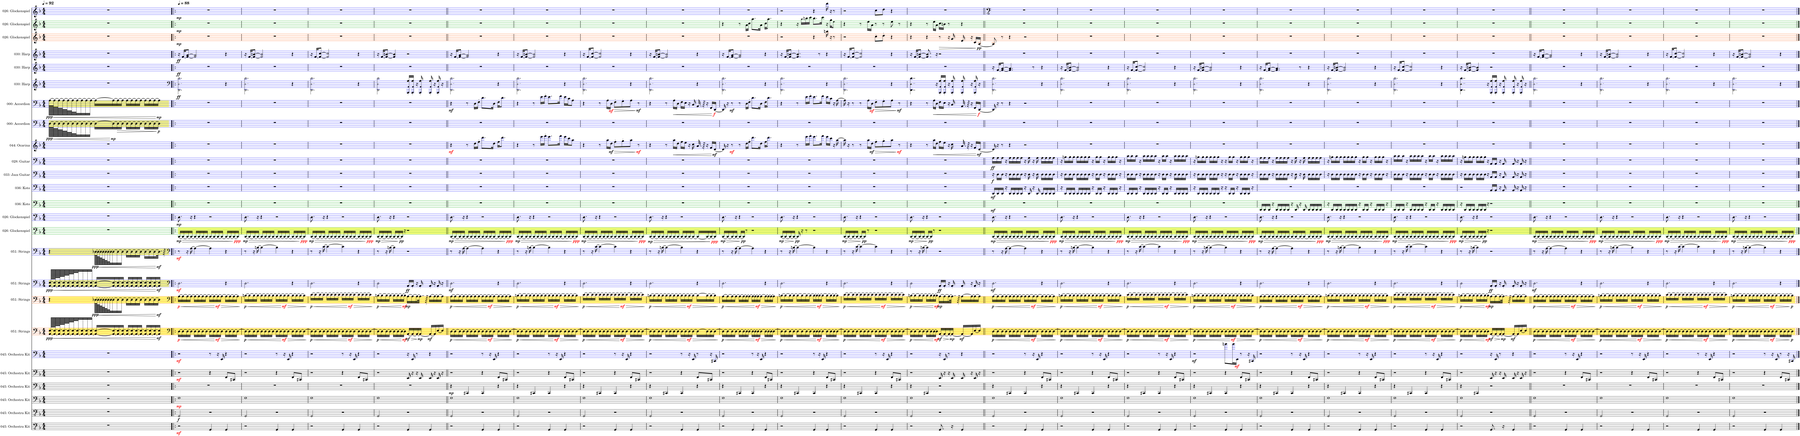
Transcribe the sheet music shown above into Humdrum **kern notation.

**kern	**dynam	**kern	**dynam	**kern	**dynam	**kern	**dynam	**kern	**dynam	**kern	**dynam	**kern	**dynam	**kern	**dynam	**kern	**dynam	**kern	**dynam	**kern	**dynam	**kern	**dynam	**kern	**dynam	**kern	**dynam	**kern	**dynam	**kern	**dynam	**kern	**dynam	**kern	**dynam	**kern	**dynam	**kern	**dynam	**kern	**dynam	**kern	**dynam	**kern	**dynam	**kern	**dynam	**kern	**dynam
*part25	*part25	*part24	*part24	*part23	*part23	*part22	*part22	*part21	*part21	*part20	*part20	*part19	*part19	*part18	*part18	*part17	*part17	*part16	*part16	*part15	*part15	*part14	*part14	*part13	*part13	*part12	*part12	*part11	*part11	*part10	*part10	*part9	*part9	*part8	*part8	*part7	*part7	*part6	*part6	*part5	*part5	*part4	*part4	*part3	*part3	*part2	*part2	*part1	*part1
*staff25	*staff25	*staff24	*staff24	*staff23	*staff23	*staff22	*staff22	*staff21	*staff21	*staff20	*staff20	*staff19	*staff19	*staff18	*staff18	*staff17	*staff17	*staff16	*staff16	*staff15	*staff15	*staff14	*staff14	*staff13	*staff13	*staff12	*staff12	*staff11	*staff11	*staff10	*staff10	*staff9	*staff9	*staff8	*staff8	*staff7	*staff7	*staff6	*staff6	*staff5	*staff5	*staff4	*staff4	*staff3	*staff3	*staff2	*staff2	*staff1	*staff1
*I"045: Orchestra Kit	*	*I"045: Orchestra Kit	*	*I"045: Orchestra Kit	*	*I"045: Orchestra Kit	*	*I"045: Orchestra Kit	*	*I"045: Orchestra Kit	*	*I"051: Strings	*	*I"051: Strings	*	*I"051: Strings	*	*I"051: Strings	*	*I"026: Glockenspiel	*	*I"026: Glockenspiel	*	*I"036: Koto	*	*I"036: Koto	*	*I"033: Jazz Guitar	*	*I"028: Guitar	*	*I"044: Ocarina	*	*I"000: Accordion	*	*I"000: Accordion	*	*I"030: Harp	*	*I"030: Harp	*	*I"030: Harp	*	*I"026: Glockenspiel	*	*I"026: Glockenspiel	*	*I"026: Glockenspiel	*
*I'Orchstr. Kt.	*	*I'Orchstr. Kt.	*	*I'Orchstr. Kt.	*	*I'Orchstr. Kt.	*	*I'Orchstr. Kt.	*	*I'Orchstr. Kt.	*	*I'Strngs.	*	*I'Strngs.	*	*I'Strngs.	*	*I'Strngs.	*	*I'Glcknspl.	*	*I'Glcknspl.	*	*I'Kt.	*	*I'Kt.	*	*I'Jzz. Gtr.	*	*I'Gtr.	*	*I'Ocrn.	*	*I'Accrdn.	*	*I'Accrdn.	*	*I'Hrp.	*	*I'Hrp.	*	*I'Hrp.	*	*I'Glcknspl.	*	*I'Glcknspl.	*	*I'Glcknspl.	*
*	*	*	*	*	*	*	*	*	*	*stria5	*	*stria5	*	*stria5	*	*stria5	*	*stria5	*	*stria5	*	*stria5	*	*stria5	*	*stria5	*	*stria5	*	*stria5	*	*stria5	*	*stria5	*	*stria5	*	*stria5	*	*stria5	*	*stria5	*	*stria5	*	*stria5	*	*stria5	*
*clefFv4	*	*clefFv4	*	*clefF4	*	*clefF4	*	*clefF4	*	*clefF4	*	*clefF4	*	*clefF4	*	*clefF4	*	*clefF4	*	*clefFv4	*	*clefFv4	*	*clefF4	*	*clefF4	*	*clefF4	*	*clefF4	*	*clefG2	*	*clefF4	*	*clefF4	*	*clefG2	*	*clefG2	*	*clefG2	*	*clefG2	*	*clefG2	*	*clefG2	*
*k[b-]	*	*k[b-]	*	*k[b-]	*	*k[b-]	*	*k[b-]	*	*k[b-]	*	*k[b-]	*	*k[b-]	*	*k[b-]	*	*k[b-]	*	*k[b-]	*	*k[b-]	*	*k[b-]	*	*k[b-]	*	*k[b-]	*	*k[b-]	*	*k[b-]	*	*k[b-]	*	*k[b-]	*	*k[b-]	*	*k[b-]	*	*k[b-]	*	*k[b-]	*	*k[b-]	*	*k[b-]	*
*M4/4	*	*M4/4	*	*M4/4	*	*M4/4	*	*M4/4	*	*M4/4	*	*M4/4	*	*M4/4	*	*M4/4	*	*M4/4	*	*M4/4	*	*M4/4	*	*M4/4	*	*M4/4	*	*M4/4	*	*M4/4	*	*M4/4	*	*M4/4	*	*M4/4	*	*M4/4	*	*M4/4	*	*M4/4	*	*M4/4	*	*M4/4	*	*M4/4	*
*MM92	*	*MM92	*	*MM92	*	*MM92	*	*MM92	*	*MM92	*	*MM92	*	*MM92	*	*MM92	*	*MM92	*	*MM92	*	*MM92	*	*MM92	*	*MM92	*	*MM92	*	*MM92	*	*MM92	*	*MM92	*	*MM92	*	*MM92	*	*MM92	*	*MM92	*	*MM92	*	*MM92	*	*MM92	*
=1	=1	=1	=1	=1	=1	=1	=1	=1	=1	=1	=1	=1	=1	=1	=1	=1	=1	=1	=1	=1	=1	=1	=1	=1	=1	=1	=1	=1	=1	=1	=1	=1	=1	=1	=1	=1	=1	=1	=1	=1	=1	=1	=1	=1	=1	=1	=1	=1	=1
!	!	!	!	!	!	!	!	!	!	!	!	!	!LO:DY:b	!	!	!	!LO:DY:b	!	!	!	!	!	!	!	!	!	!	!	!	!	!	!	!	!	!LO:DY:b	!	!LO:DY:b	!	!	!	!	!	!	!	!	!	!	!	!
1r	.	1r	.	1r	.	1r	.	1r	.	1r	.	[1024AA/ [1024E/LLLLLLLL	ppp	4r	.	[1024AA/ [1024E/LLLLLLLL	ppp	4r	.	1r	.	1r	.	1r	.	1r	.	1r	.	1r	.	1r	.	[1024D\LLLLLLLL	ppp	[1024A\LLLLLLLL	ppp	1r	.	1r	.	1r	.	1r	.	1r	.	1r	.
!	!	!	!	!	!	!	!	!	!	!	!	!	!LO:HP:b	!	!	!	!LO:HP:b	!	!	!	!	!	!	!	!	!	!	!	!	!	!	!	!	!	!LO:HP:b	!	!LO:HP:b	!	!	!	!	!	!	!	!	!	!	!	!
.	.	.	.	.	.	.	.	.	.	.	.	1024AA/_ 1024E/_J	<	.	.	1024AA/_ 1024E/_J	<	.	.	.	.	.	.	.	.	.	.	.	.	.	.	.	.	1024D\J_	<	1024A\J_	<	.	.	.	.	.	.	.	.	.	.	.	.
.	.	.	.	.	.	.	.	.	.	.	.	512AA/_ 512E/_J	.	.	.	512AA/_ 512E/_J	.	.	.	.	.	.	.	.	.	.	.	.	.	.	.	.	.	512D\J_	.	512A\J_	.	.	.	.	.	.	.	.	.	.	.	.	.
.	.	.	.	.	.	.	.	.	.	.	.	256AA/_ 256E/_J	.	.	.	256AA/_ 256E/_J	.	.	.	.	.	.	.	.	.	.	.	.	.	.	.	.	.	256D\J_	.	256A\J_	.	.	.	.	.	.	.	.	.	.	.	.	.
.	.	.	.	.	.	.	.	.	.	.	.	128AA/_ 128E/_J	.	.	.	128AA/_ 128E/_J	.	.	.	.	.	.	.	.	.	.	.	.	.	.	.	.	.	128D\J_	.	128A\J_	.	.	.	.	.	.	.	.	.	.	.	.	.
.	.	.	.	.	.	.	.	.	.	.	.	64AA/_ 64E/_J	.	.	.	64AA/_ 64E/_J	.	.	.	.	.	.	.	.	.	.	.	.	.	.	.	.	.	64D\J_	.	64A\J_	.	.	.	.	.	.	.	.	.	.	.	.	.
.	.	.	.	.	.	.	.	.	.	.	.	32AA/_ 32E/_J	.	.	.	32AA/_ 32E/_J	.	.	.	.	.	.	.	.	.	.	.	.	.	.	.	.	.	32D\J_	.	32A\J_	.	.	.	.	.	.	.	.	.	.	.	.	.
.	.	.	.	.	.	.	.	.	.	.	.	16AA/_ 16E/_	.	.	.	16AA/_ 16E/_	.	.	.	.	.	.	.	.	.	.	.	.	.	.	.	.	.	16D\_	.	16A\_	.	.	.	.	.	.	.	.	.	.	.	.	.
.	.	.	.	.	.	.	.	.	.	.	.	16AA/_ 16E/_	.	.	.	16AA/_ 16E/_	.	.	.	.	.	.	.	.	.	.	.	.	.	.	.	.	.	16D\_	.	16A\_	.	.	.	.	.	.	.	.	.	.	.	.	.
.	.	.	.	.	.	.	.	.	.	.	.	16AA/_ 16E/_JJ	.	.	.	16AA/_ 16E/_JJ	.	.	.	.	.	.	.	.	.	.	.	.	.	.	.	.	.	16D\JJ_	.	16A\JJ_	.	.	.	.	.	.	.	.	.	.	.	.	.
!	!	!	!	!	!	!	!	!	!	!	!	!	!	!	!LO:DY:b	!	!	!	!LO:DY:b	!	!	!	!	!	!	!	!	!	!	!	!	!	!	!	!	!	!	!	!	!	!	!	!	!	!	!	!	!	!
.	.	.	.	.	.	.	.	.	.	.	.	16AA/_ 16E/_LL	.	[1024D-X\LLLLLLLL	ppp	16AA/_ 16E/_LL	.	[1024D-X\LLLLLLLL	ppp	.	.	.	.	.	.	.	.	.	.	.	.	.	.	16D\LL_	.	16A\LL_	.	.	.	.	.	.	.	.	.	.	.	.	.
!	!	!	!	!	!	!	!	!	!	!	!	!	!	!	!LO:HP:b	!	!	!	!LO:HP:b	!	!	!	!	!	!	!	!	!	!	!	!	!	!	!	!	!	!	!	!	!	!	!	!	!	!	!	!	!	!
.	.	.	.	.	.	.	.	.	.	.	.	.	.	1024D-\J_	<	.	.	1024D-\J_	<	.	.	.	.	.	.	.	.	.	.	.	.	.	.	.	.	.	.	.	.	.	.	.	.	.	.	.	.	.	.
.	.	.	.	.	.	.	.	.	.	.	.	.	.	512D-\J_	.	.	.	512D-\J_	.	.	.	.	.	.	.	.	.	.	.	.	.	.	.	.	.	.	.	.	.	.	.	.	.	.	.	.	.	.	.
.	.	.	.	.	.	.	.	.	.	.	.	.	.	256D-\J_	.	.	.	256D-\J_	.	.	.	.	.	.	.	.	.	.	.	.	.	.	.	.	.	.	.	.	.	.	.	.	.	.	.	.	.	.	.
.	.	.	.	.	.	.	.	.	.	.	.	.	.	128D-\J_	.	.	.	128D-\J_	.	.	.	.	.	.	.	.	.	.	.	.	.	.	.	.	.	.	.	.	.	.	.	.	.	.	.	.	.	.	.
.	.	.	.	.	.	.	.	.	.	.	.	.	.	64D-\J_	.	.	.	64D-\J_	.	.	.	.	.	.	.	.	.	.	.	.	.	.	.	.	.	.	.	.	.	.	.	.	.	.	.	.	.	.	.
.	.	.	.	.	.	.	.	.	.	.	.	.	.	32D-\J_	.	.	.	32D-\J_	.	.	.	.	.	.	.	.	.	.	.	.	.	.	.	.	.	.	.	.	.	.	.	.	.	.	.	.	.	.	.
!	!	!	!	!	!	!	!	!	!	!	!	!	!	!	!	!	!	!	!	!	!	!	!	!	!	!	!	!	!	!	!	!	!	!	!LO:DY:n=1:b	!	!	!	!	!	!	!	!	!	!	!	!	!	!
.	.	.	.	.	.	.	.	.	.	.	.	16AA/_ 16E/_	.	16D-\_	.	16AA/_ 16E/_	.	16D-\_	.	.	.	.	.	.	.	.	.	.	.	.	.	.	.	16D\_	[ mp	16A\_	.	.	.	.	.	.	.	.	.	.	.	.	.
!	!	!	!	!	!	!	!	!	!	!	!	!	!	!	!	!	!	!	!	!	!	!	!	!	!	!	!	!	!	!	!	!	!	!	!LO:HP:b	!	!	!	!	!	!	!	!	!	!	!	!	!	!
.	.	.	.	.	.	.	.	.	.	.	.	16AA/_ 16E/_	.	16D-\_	.	16AA/_ 16E/_	.	16D-\_	.	.	.	.	.	.	.	.	.	.	.	.	.	.	.	16D\_	>	16A\_	.	.	.	.	.	.	.	.	.	.	.	.	.
.	.	.	.	.	.	.	.	.	.	.	.	16AA/_ 16E/_JJ	.	16D-\JJ_	.	16AA/_ 16E/_JJ	.	16D-\JJ_	.	.	.	.	.	.	.	.	.	.	.	.	.	.	.	16D\JJ_	.	16A\JJ_	.	.	.	.	.	.	.	.	.	.	.	.	.
.	.	.	.	.	.	.	.	.	.	.	.	16AA/_ 16E/_LL	.	16D-\LL_	.	16AA/_ 16E/_LL	.	16D-\LL_	.	.	.	.	.	.	.	.	.	.	.	.	.	.	.	16D\LL_	.	16A\LL_	.	.	.	.	.	.	.	.	.	.	.	.	.
.	.	.	.	.	.	.	.	.	.	.	.	16AA/_ 16E/_	.	16D-\_	.	16AA/_ 16E/_	.	16D-\_	.	.	.	.	.	.	.	.	.	.	.	.	.	.	.	16D\_	.	16A\_	.	.	.	.	.	.	.	.	.	.	.	.	.
.	.	.	.	.	.	.	.	.	.	.	.	16AA/_ 16E/_	.	16D-\_	.	16AA/_ 16E/_	.	16D-\_	.	.	.	.	.	.	.	.	.	.	.	.	.	.	.	16D\_	.	16A\_	.	.	.	.	.	.	.	.	.	.	.	.	.
.	.	.	.	.	.	.	.	.	.	.	.	16AA/_ 16E/_JJ	.	16D-\JJ_	.	16AA/_ 16E/_JJ	.	16D-\JJ_	.	.	.	.	.	.	.	.	.	.	.	.	.	.	.	16D\JJ_	.	16A\JJ_	.	.	.	.	.	.	.	.	.	.	.	.	.
.	.	.	.	.	.	.	.	.	.	.	.	16AA/_ 16E/_LL	.	16D-\LL_	.	16AA/_ 16E/_LL	.	16D-\LL_	.	.	.	.	.	.	.	.	.	.	.	.	.	.	.	16D\LL_	.	16A\LL_	.	.	.	.	.	.	.	.	.	.	.	.	.
.	.	.	.	.	.	.	.	.	.	.	.	16AA/_ 16E/_	.	16D-\_	.	16AA/_ 16E/_	.	16D-\_	.	.	.	.	.	.	.	.	.	.	.	.	.	.	.	16D\_	.	16A\_	.	.	.	.	.	.	.	.	.	.	.	.	.
.	.	.	.	.	.	.	.	.	.	.	.	16AA/_ 16E/_	.	16D-\_	.	16AA/_ 16E/_	.	16D-\_	.	.	.	.	.	.	.	.	.	.	.	.	.	.	.	16D\_	.	16A\_	.	.	.	.	.	.	.	.	.	.	.	.	.
!	!	!	!	!	!	!	!	!	!	!	!	!	!LO:DY:n=1:b	!	!LO:DY:n=1:b	!	!LO:DY:n=1:b	!	!LO:DY:n=1:b	!	!	!	!	!	!	!	!	!	!	!	!	!	!	!	!LO:DY:n=2:b	!	!LO:DY:n=1:b	!	!	!	!	!	!	!	!	!	!	!	!
.	.	.	.	.	.	.	.	.	.	.	.	16AA/] 16E/]JJ	[ mf	16D-\JJ]	[ mf	16AA/] 16E/]JJ	[ mf	32.D-\JJk]	[ mf	.	.	.	.	.	.	.	.	.	.	.	.	.	.	16D\JJ]	] p	16A\JJ]	[ mp	.	.	.	.	.	.	.	.	.	.	.	.
.	.	.	.	.	.	.	.	.	.	.	.	.	.	.	.	.	.	64r	.	.	.	.	.	.	.	.	.	.	.	.	.	.	.	.	.	.	.	.	.	.	.	.	.	.	.	.	.	.	.
=2!|:	=2!|:	=2!|:	=2!|:	=2!|:	=2!|:	=2!|:	=2!|:	=2!|:	=2!|:	=2!|:	=2!|:	=2!|:	=2!|:	=2!|:	=2!|:	=2!|:	=2!|:	=2!|:	=2!|:	=2!|:	=2!|:	=2!|:	=2!|:	=2!|:	=2!|:	=2!|:	=2!|:	=2!|:	=2!|:	=2!|:	=2!|:	=2!|:	=2!|:	=2!|:	=2!|:	=2!|:	=2!|:	=2!|:	=2!|:	=2!|:	=2!|:	=2!|:	=2!|:	=2!|:	=2!|:	=2!|:	=2!|:	=2!|:	=2!|:
*	*	*	*	*	*	*	*	*	*	*	*	*clefF4	*	*clefF4	*	*clefF4	*	*clefF4	*	*	*	*	*	*	*	*	*	*	*	*	*	*	*	*	*	*	*	*clefF4	*	*	*	*	*	*	*	*	*	*	*
*	*	*	*	*	*	*	*	*	*	*	*	*	*	*	*	*	*	*	*	*	*	*	*	*	*	*	*	*	*	*	*	*	*	*	*	*	*	*	*	*	*	*	*	*	*	*	*	*MM88	*
!	!LO:DY:b	!	!LO:DY:b	!	!LO:DY:b	!	!	!	!LO:DY:b	!	!LO:DY:b	!	!LO:HP:b	!	!LO:HP:b	!	!	!	!	!	!LO:HP:b	!	!	!	!	!	!	!	!	!	!	!	!	!	!	!	!	!	!	!	!	!	!	!	!	!	!	!	!
!	!	!	!	!	!	!	!	!	!	!	!	!	!LO:DY:n=1:b	!	!LO:DY:n=1:b	!	!LO:DY:b	!	!LO:DY:b	!	!LO:DY:n=1:b	!	!LO:DY:b	!	!	!	!	!	!	!	!	!	!	!	!	!	!	!	!LO:DY:b	!	!LO:DY:b	!	!LO:DY:b	!	!LO:DY:b	!	!LO:DY:b	!	!LO:DY:b
2r	mf	2GGG/	f	1F	mp	1r	.	2r	mf	2r	mf	[16D\LL	< p	[16A\LL	< p	2.D\	mf	8r	mf	[16DDD/LL	> mp	8.DD\	mp	1r	.	1r	.	1r	.	1r	.	1r	.	1r	.	1r	.	2.DD\ 2.D!\ 2.d\	ff	1r	ff	16r	ff	1r	mp	1r	mp	1r	mp
.	.	.	.	.	.	.	.	.	.	.	.	16D\_	.	16A\_	.	.	.	.	.	16DDD/_	.	.	.	.	.	.	.	.	.	.	.	.	.	.	.	.	.	.	.	.	.	[16f/KL	.	.	.	.	.	.	.
.	.	.	.	.	.	.	.	.	.	.	.	16D\_	.	16A\_	.	.	.	16r	.	16DDD/_	.	.	.	.	.	.	.	.	.	.	.	.	.	.	.	.	.	.	.	.	.	8f/_ [8a/J	.	.	.	.	.	.	.
.	.	.	.	.	.	.	.	.	.	.	.	16D\JJ_	.	16A\JJ_	.	.	.	[16A\	.	16DDD/JJ_	.	16r	.	.	.	.	.	.	.	.	.	.	.	.	.	.	.	.	.	.	.	.	.	.	.	.	.	.	.
.	.	.	.	.	.	.	.	.	.	.	.	16D\LL_	.	16A\LL_	.	.	.	4A\_	.	16DDD/LL_	.	4r	.	.	.	.	.	.	.	.	.	.	.	.	.	.	.	.	.	.	.	2f/] 2a/]	.	.	.	.	.	.	.
.	.	.	.	.	.	.	.	.	.	.	.	16D\_	.	16A\_	.	.	.	.	.	16DDD/_	.	.	.	.	.	.	.	.	.	.	.	.	.	.	.	.	.	.	.	.	.	.	.	.	.	.	.	.	.
.	.	.	.	.	.	.	.	.	.	.	.	16D\_	.	16A\_	.	.	.	.	.	16DDD/_	.	.	.	.	.	.	.	.	.	.	.	.	.	.	.	.	.	.	.	.	.	.	.	.	.	.	.	.	.
.	.	.	.	.	.	.	.	.	.	.	.	16D\JJ_	.	16A\JJ_	.	.	.	.	.	16DDD/JJ_	.	.	.	.	.	.	.	.	.	.	.	.	.	.	.	.	.	.	.	.	.	.	.	.	.	.	.	.	.
4GGG/	.	2r	.	.	.	.	.	4r	.	8r	.	16D\LL_	.	16A\LL_	.	.	.	4A\]	.	16DDD/LL_	.	2r	.	.	.	.	.	.	.	.	.	.	.	.	.	.	.	.	.	.	.	.	.	.	.	.	.	.	.
.	.	.	.	.	.	.	.	.	.	.	.	16D\_	.	16A\_	.	.	.	.	.	16DDD/_	.	.	.	.	.	.	.	.	.	.	.	.	.	.	.	.	.	.	.	.	.	.	.	.	.	.	.	.	.
!	!	!	!	!	!	!	!	!	!	!	!	!	!LO:HP:n=1:b	!	!LO:HP:n=1:b	!	!	!	!	!	!	!	!	!	!	!	!	!	!	!	!	!	!	!	!	!	!	!	!	!	!	!	!	!	!	!	!	!	!
!	!	!	!	!	!	!	!	!	!	!	!	!	!LO:DY:n=2:b	!	!LO:DY:n=2:b	!	!	!	!	!	!	!	!	!	!	!	!	!	!	!	!	!	!	!	!	!	!	!	!	!	!	!	!	!	!	!	!	!	!
.	.	.	.	.	.	.	.	.	.	16r	.	16D\_	[ > mf	16A\_	[ > mf	.	.	.	.	16DDD/_	.	.	.	.	.	.	.	.	.	.	.	.	.	.	.	.	.	.	.	.	.	.	.	.	.	.	.	.	.
.	.	.	.	.	.	.	.	.	.	16EE/	.	16D\JJ_	.	16A\JJ_	.	.	.	.	.	16DDD/JJ_	.	.	.	.	.	.	.	.	.	.	.	.	.	.	.	.	.	.	.	.	.	.	.	.	.	.	.	.	.
4GGG/	.	.	.	.	.	.	.	8FF/L	.	4r	.	16D\LL_	.	16A\LL_	.	4r	.	4r	.	16DDD/LL_	.	.	.	.	.	.	.	.	.	.	.	.	.	.	.	.	.	4r	.	.	.	4r	.	.	.	.	.	.	.
.	.	.	.	.	.	.	.	.	.	.	.	16D\_	.	16A\_	.	.	.	.	.	16DDD/_	.	.	.	.	.	.	.	.	.	.	.	.	.	.	.	.	.	.	.	.	.	.	.	.	.	.	.	.	.
.	.	.	.	.	.	.	.	8CC#X/J	.	.	.	16D\_	.	16A\_	.	.	.	.	.	16DDD/_	.	.	.	.	.	.	.	.	.	.	.	.	.	.	.	.	.	.	.	.	.	.	.	.	.	.	.	.	.
!	!	!	!	!	!	!	!	!	!	!	!	!	!	!	!	!	!	!	!	!	!LO:DY:n=2:b	!	!	!	!	!	!	!	!	!	!	!	!	!	!	!	!	!	!	!	!	!	!	!	!	!	!	!	!
.	.	.	.	.	.	.	.	.	.	.	.	16D\JJ_	.	16A\JJ]	.	.	.	.	.	16DDD/JJ]	] ppp	.	.	.	.	.	.	.	.	.	.	.	.	.	.	.	.	.	.	.	.	.	.	.	.	.	.	.	.
.	.	.	.	.	.	.	.	.	.	.	.	.	]	.	]	.	.	.	.	.	.	.	.	.	.	.	.	.	.	.	.	.	.	.	.	.	.	.	.	.	.	.	.	.	.	.	.	.	.
=3	=3	=3	=3	=3	=3	=3	=3	=3	=3	=3	=3	=3	=3	=3	=3	=3	=3	=3	=3	=3	=3	=3	=3	=3	=3	=3	=3	=3	=3	=3	=3	=3	=3	=3	=3	=3	=3	=3	=3	=3	=3	=3	=3	=3	=3	=3	=3	=3	=3
!	!	!	!	!	!	!	!	!	!	!	!	!	!LO:HP:b	!	!LO:HP:b	!	!	!	!	!	!LO:HP:b	!	!	!	!	!	!	!	!	!	!	!	!	!	!	!	!	!	!	!	!	!	!	!	!	!	!	!	!
!	!	!	!	!	!	!	!	!	!	!	!	!	!LO:DY:n=1:b	!	!LO:DY:n=1:b	!	!	!	!	!	!LO:DY:n=1:b	!	!	!	!	!	!	!	!	!	!	!	!	!	!	!	!	!	!	!	!	!	!	!	!	!	!	!	!
2r	.	2GGG/	.	1F	.	1r	.	2r	.	2r	.	16D\LL_	< p	[16Bn\LL	< p	2.D\	.	8r	.	[16DDD/LL	> mp	8.DD\	.	1r	.	1r	.	1r	.	1r	.	1r	.	1r	.	1r	.	2.DD\ 2.D!\ 2.d\	.	1r	.	16r	.	1r	.	1r	.	1r	.
.	.	.	.	.	.	.	.	.	.	.	.	16D\_	.	16B\_	.	.	.	.	.	16DDD/_	.	.	.	.	.	.	.	.	.	.	.	.	.	.	.	.	.	.	.	.	.	[16f/KL	.	.	.	.	.	.	.
.	.	.	.	.	.	.	.	.	.	.	.	16D\_	.	16B\_	.	.	.	16r	.	16DDD/_	.	.	.	.	.	.	.	.	.	.	.	.	.	.	.	.	.	.	.	.	.	8f/_ [8bn/J	.	.	.	.	.	.	.
.	.	.	.	.	.	.	.	.	.	.	.	16D\JJ_	.	16B\JJ_	.	.	.	[16Bn\	.	16DDD/JJ_	.	16r	.	.	.	.	.	.	.	.	.	.	.	.	.	.	.	.	.	.	.	.	.	.	.	.	.	.	.
.	.	.	.	.	.	.	.	.	.	.	.	16D\LL_	.	16B\LL_	.	.	.	4B\_	.	16DDD/LL_	.	4r	.	.	.	.	.	.	.	.	.	.	.	.	.	.	.	.	.	.	.	2f/] 2b/]	.	.	.	.	.	.	.
.	.	.	.	.	.	.	.	.	.	.	.	16D\_	.	16B\_	.	.	.	.	.	16DDD/_	.	.	.	.	.	.	.	.	.	.	.	.	.	.	.	.	.	.	.	.	.	.	.	.	.	.	.	.	.
.	.	.	.	.	.	.	.	.	.	.	.	16D\_	.	16B\_	.	.	.	.	.	16DDD/_	.	.	.	.	.	.	.	.	.	.	.	.	.	.	.	.	.	.	.	.	.	.	.	.	.	.	.	.	.
.	.	.	.	.	.	.	.	.	.	.	.	16D\JJ_	.	16B\JJ_	.	.	.	.	.	16DDD/JJ_	.	.	.	.	.	.	.	.	.	.	.	.	.	.	.	.	.	.	.	.	.	.	.	.	.	.	.	.	.
4GGG/	.	2r	.	.	.	.	.	4r	.	8r	.	16D\LL_	.	16B\LL_	.	.	.	4B\]	.	16DDD/LL_	.	2r	.	.	.	.	.	.	.	.	.	.	.	.	.	.	.	.	.	.	.	.	.	.	.	.	.	.	.
.	.	.	.	.	.	.	.	.	.	.	.	16D\_	.	16B\_	.	.	.	.	.	16DDD/_	.	.	.	.	.	.	.	.	.	.	.	.	.	.	.	.	.	.	.	.	.	.	.	.	.	.	.	.	.
!	!	!	!	!	!	!	!	!	!	!	!	!	!LO:HP:n=1:b	!	!LO:HP:n=1:b	!	!	!	!	!	!	!	!	!	!	!	!	!	!	!	!	!	!	!	!	!	!	!	!	!	!	!	!	!	!	!	!	!	!
!	!	!	!	!	!	!	!	!	!	!	!	!	!LO:DY:n=2:b	!	!LO:DY:n=2:b	!	!	!	!	!	!	!	!	!	!	!	!	!	!	!	!	!	!	!	!	!	!	!	!	!	!	!	!	!	!	!	!	!	!
.	.	.	.	.	.	.	.	.	.	16r	.	16D\_	[ > mf	16B\_	[ > mf	.	.	.	.	16DDD/_	.	.	.	.	.	.	.	.	.	.	.	.	.	.	.	.	.	.	.	.	.	.	.	.	.	.	.	.	.
.	.	.	.	.	.	.	.	.	.	16EE/	.	16D\JJ_	.	16B\JJ_	.	.	.	.	.	16DDD/JJ_	.	.	.	.	.	.	.	.	.	.	.	.	.	.	.	.	.	.	.	.	.	.	.	.	.	.	.	.	.
4GGG/	.	.	.	.	.	.	.	8FF/L	.	4r	.	16D\LL_	.	16B\LL_	.	4r	.	4r	.	16DDD/LL_	.	.	.	.	.	.	.	.	.	.	.	.	.	.	.	.	.	4r	.	.	.	4r	.	.	.	.	.	.	.
.	.	.	.	.	.	.	.	.	.	.	.	16D\_	.	16B\_	.	.	.	.	.	16DDD/_	.	.	.	.	.	.	.	.	.	.	.	.	.	.	.	.	.	.	.	.	.	.	.	.	.	.	.	.	.
.	.	.	.	.	.	.	.	8CC#X/J	.	.	.	16D\_	.	16B\_	.	.	.	.	.	16DDD/_	.	.	.	.	.	.	.	.	.	.	.	.	.	.	.	.	.	.	.	.	.	.	.	.	.	.	.	.	.
!	!	!	!	!	!	!	!	!	!	!	!	!	!	!	!	!	!	!	!	!	!LO:DY:n=2:b	!	!	!	!	!	!	!	!	!	!	!	!	!	!	!	!	!	!	!	!	!	!	!	!	!	!	!	!
.	.	.	.	.	.	.	.	.	.	.	.	16D\JJ_	.	16B\JJ]	.	.	.	.	.	16DDD/JJ]	] ppp	.	.	.	.	.	.	.	.	.	.	.	.	.	.	.	.	.	.	.	.	.	.	.	.	.	.	.	.
.	.	.	.	.	.	.	.	.	.	.	.	.	]	.	]	.	.	.	.	.	.	.	.	.	.	.	.	.	.	.	.	.	.	.	.	.	.	.	.	.	.	.	.	.	.	.	.	.	.
=4	=4	=4	=4	=4	=4	=4	=4	=4	=4	=4	=4	=4	=4	=4	=4	=4	=4	=4	=4	=4	=4	=4	=4	=4	=4	=4	=4	=4	=4	=4	=4	=4	=4	=4	=4	=4	=4	=4	=4	=4	=4	=4	=4	=4	=4	=4	=4	=4	=4
!	!	!	!	!	!	!	!	!	!	!	!	!	!LO:HP:b	!	!LO:HP:b	!	!	!	!	!	!LO:HP:b	!	!	!	!	!	!	!	!	!	!	!	!	!	!	!	!	!	!	!	!	!	!	!	!	!	!	!	!
!	!	!	!	!	!	!	!	!	!	!	!	!	!LO:DY:n=1:b	!	!LO:DY:n=1:b	!	!	!	!	!	!LO:DY:n=1:b	!	!	!	!	!	!	!	!	!	!	!	!	!	!	!	!	!	!	!	!	!	!	!	!	!	!	!	!
2r	.	2GGG/	.	1F	.	1r	.	2r	.	2r	.	16D\LL_	< p	[16c\LL	< p	2.D\	.	8r	.	[16DDD/LL	> mp	8.DD\	.	1r	.	1r	.	1r	.	1r	.	1r	.	1r	.	1r	.	2.DD\ 2.D!\ 2.d\	.	1r	.	16r	.	1r	.	1r	.	1r	.
.	.	.	.	.	.	.	.	.	.	.	.	16D\_	.	16c\_	.	.	.	.	.	16DDD/_	.	.	.	.	.	.	.	.	.	.	.	.	.	.	.	.	.	.	.	.	.	[16f/KL	.	.	.	.	.	.	.
.	.	.	.	.	.	.	.	.	.	.	.	16D\_	.	16c\_	.	.	.	16r	.	16DDD/_	.	.	.	.	.	.	.	.	.	.	.	.	.	.	.	.	.	.	.	.	.	8f/_ [8cc/J	.	.	.	.	.	.	.
.	.	.	.	.	.	.	.	.	.	.	.	16D\JJ_	.	16c\JJ_	.	.	.	[16c\	.	16DDD/JJ_	.	16r	.	.	.	.	.	.	.	.	.	.	.	.	.	.	.	.	.	.	.	.	.	.	.	.	.	.	.
.	.	.	.	.	.	.	.	.	.	.	.	16D\LL_	.	16c\LL_	.	.	.	4c\_	.	16DDD/LL_	.	4r	.	.	.	.	.	.	.	.	.	.	.	.	.	.	.	.	.	.	.	2f/] 2cc/]	.	.	.	.	.	.	.
.	.	.	.	.	.	.	.	.	.	.	.	16D\_	.	16c\_	.	.	.	.	.	16DDD/_	.	.	.	.	.	.	.	.	.	.	.	.	.	.	.	.	.	.	.	.	.	.	.	.	.	.	.	.	.
.	.	.	.	.	.	.	.	.	.	.	.	16D\_	.	16c\_	.	.	.	.	.	16DDD/_	.	.	.	.	.	.	.	.	.	.	.	.	.	.	.	.	.	.	.	.	.	.	.	.	.	.	.	.	.
.	.	.	.	.	.	.	.	.	.	.	.	16D\JJ_	.	16c\JJ_	.	.	.	.	.	16DDD/JJ_	.	.	.	.	.	.	.	.	.	.	.	.	.	.	.	.	.	.	.	.	.	.	.	.	.	.	.	.	.
4GGG/	.	2r	.	.	.	.	.	4r	.	8r	.	16D\LL_	.	16c\LL_	.	.	.	4c\]	.	16DDD/LL_	.	2r	.	.	.	.	.	.	.	.	.	.	.	.	.	.	.	.	.	.	.	.	.	.	.	.	.	.	.
.	.	.	.	.	.	.	.	.	.	.	.	16D\_	.	16c\_	.	.	.	.	.	16DDD/_	.	.	.	.	.	.	.	.	.	.	.	.	.	.	.	.	.	.	.	.	.	.	.	.	.	.	.	.	.
!	!	!	!	!	!	!	!	!	!	!	!	!	!LO:HP:n=1:b	!	!LO:HP:n=1:b	!	!	!	!	!	!	!	!	!	!	!	!	!	!	!	!	!	!	!	!	!	!	!	!	!	!	!	!	!	!	!	!	!	!
!	!	!	!	!	!	!	!	!	!	!	!	!	!LO:DY:n=2:b	!	!LO:DY:n=2:b	!	!	!	!	!	!	!	!	!	!	!	!	!	!	!	!	!	!	!	!	!	!	!	!	!	!	!	!	!	!	!	!	!	!
.	.	.	.	.	.	.	.	.	.	16r	.	16D\_	[ > mf	16c\_	[ > mf	.	.	.	.	16DDD/_	.	.	.	.	.	.	.	.	.	.	.	.	.	.	.	.	.	.	.	.	.	.	.	.	.	.	.	.	.
.	.	.	.	.	.	.	.	.	.	16EE/	.	16D\JJ_	.	16c\JJ_	.	.	.	.	.	16DDD/JJ_	.	.	.	.	.	.	.	.	.	.	.	.	.	.	.	.	.	.	.	.	.	.	.	.	.	.	.	.	.
4GGG/	.	.	.	.	.	.	.	8FF/L	.	4r	.	16D\LL_	.	16c\LL_	.	4r	.	4r	.	16DDD/LL_	.	.	.	.	.	.	.	.	.	.	.	.	.	.	.	.	.	4r	.	.	.	4r	.	.	.	.	.	.	.
.	.	.	.	.	.	.	.	.	.	.	.	16D\_	.	16c\_	.	.	.	.	.	16DDD/_	.	.	.	.	.	.	.	.	.	.	.	.	.	.	.	.	.	.	.	.	.	.	.	.	.	.	.	.	.
.	.	.	.	.	.	.	.	8CC#X/J	.	.	.	16D\_	.	16c\_	.	.	.	.	.	16DDD/_	.	.	.	.	.	.	.	.	.	.	.	.	.	.	.	.	.	.	.	.	.	.	.	.	.	.	.	.	.
!	!	!	!	!	!	!	!	!	!	!	!	!	!	!	!	!	!	!	!	!	!LO:DY:n=2:b	!	!	!	!	!	!	!	!	!	!	!	!	!	!	!	!	!	!	!	!	!	!	!	!	!	!	!	!
.	.	.	.	.	.	.	.	.	.	.	.	16D\JJ_	.	16c\JJ]	.	.	.	.	.	16DDD/JJ]	] ppp	.	.	.	.	.	.	.	.	.	.	.	.	.	.	.	.	.	.	.	.	.	.	.	.	.	.	.	.
.	.	.	.	.	.	.	.	.	.	.	.	.	]	.	]	.	.	.	.	.	.	.	.	.	.	.	.	.	.	.	.	.	.	.	.	.	.	.	.	.	.	.	.	.	.	.	.	.	.
=5	=5	=5	=5	=5	=5	=5	=5	=5	=5	=5	=5	=5	=5	=5	=5	=5	=5	=5	=5	=5	=5	=5	=5	=5	=5	=5	=5	=5	=5	=5	=5	=5	=5	=5	=5	=5	=5	=5	=5	=5	=5	=5	=5	=5	=5	=5	=5	=5	=5
!	!	!	!	!	!	!	!	!	!	!	!	!	!LO:HP:b	!	!LO:HP:b	!	!	!	!	!	!LO:HP:b	!	!	!	!	!	!	!	!	!	!	!	!	!	!	!	!	!	!	!	!	!	!	!	!	!	!	!	!
!	!	!	!	!	!	!	!	!	!	!	!	!	!LO:DY:n=1:b	!	!LO:DY:n=1:b	!	!	!	!	!	!LO:DY:n=1:b	!	!	!	!	!	!	!	!	!	!	!	!	!	!	!	!	!	!	!	!	!	!	!	!	!	!	!	!
2r	.	2GGG/	.	1F	.	1r	.	2r	.	2r	.	16D\LL_	< p	[16Bn\LL	< p	2D\	.	8r	.	[16DDD/LL	> mp	8.DD\	.	1r	.	1r	.	1r	.	1r	.	1r	.	1r	.	1r	.	2DD\ 2D!\ 2d\	.	1r	.	16r	.	1r	.	1r	.	1r	.
.	.	.	.	.	.	.	.	.	.	.	.	16D\_	.	16B\_	.	.	.	.	.	16DDD/_	.	.	.	.	.	.	.	.	.	.	.	.	.	.	.	.	.	.	.	.	.	[16f/KL	.	.	.	.	.	.	.
.	.	.	.	.	.	.	.	.	.	.	.	16D\_	.	16B\_	.	.	.	16r	.	16DDD/_	.	.	.	.	.	.	.	.	.	.	.	.	.	.	.	.	.	.	.	.	.	8f/_ [8bn/J	.	.	.	.	.	.	.
.	.	.	.	.	.	.	.	.	.	.	.	16D\JJ_	.	16B\JJ_	.	.	.	[16Bn\	.	16DDD/JJ_	.	16r	.	.	.	.	.	.	.	.	.	.	.	.	.	.	.	.	.	.	.	.	.	.	.	.	.	.	.
.	.	.	.	.	.	.	.	.	.	.	.	16D\LL_	.	16B\LL_	.	.	.	4B\]	.	16DDD/LL_	.	4r	.	.	.	.	.	.	.	.	.	.	.	.	.	.	.	.	.	.	.	4f/] 4b/]	.	.	.	.	.	.	.
.	.	.	.	.	.	.	.	.	.	.	.	16D\_	.	16B\_	.	.	.	.	.	16DDD/_	.	.	.	.	.	.	.	.	.	.	.	.	.	.	.	.	.	.	.	.	.	.	.	.	.	.	.	.	.
!	!	!	!	!	!	!	!	!	!	!	!	!	!	!	!	!	!	!	!	!	!LO:DY:n=2:b	!	!	!	!	!	!	!	!	!	!	!	!	!	!	!	!	!	!	!	!	!	!	!	!	!	!	!	!
.	.	.	.	.	.	.	.	.	.	.	.	16D\_	.	16B\_	.	.	.	.	.	16DDD/JJ]	] pp	.	.	.	.	.	.	.	.	.	.	.	.	.	.	.	.	.	.	.	.	.	.	.	.	.	.	.	.
!	!	!	!	!	!	!	!	!	!	!	!	!	!LO:DY:n=2:b	!	!LO:DY:n=2:b	!	!	!	!	!	!	!	!	!	!	!	!	!	!	!	!	!	!	!	!	!	!	!	!	!	!	!	!	!	!	!	!	!	!
.	.	.	.	.	.	.	.	.	.	.	.	16D\JJ]	[ mf	16B\JJ]	[ mf	.	.	.	.	16r	.	.	.	.	.	.	.	.	.	.	.	.	.	.	.	.	.	.	.	.	.	.	.	.	.	.	.	.	.
!	!	!	!	!	!	!	!	!	!	!	!	!	!LO:HP:b	!	!	!	!	!	!	!	!	!	!	!	!	!	!	!	!	!	!	!	!	!	!	!	!	!	!	!	!	!	!	!	!	!	!	!	!
!	!	!	!	!	!	!	!	!	!	!	!	!	!LO:DY:n=3:b	!	!LO:DY:n=3:b	!	!LO:DY:b	!	!	!	!	!	!	!	!	!	!	!	!	!	!	!	!	!	!	!	!	!	!	!	!	!	!	!	!	!	!	!	!
4GGG/	.	2r	.	.	.	.	.	16EE/	.	16r	.	[16AA/LL	> mf	[16A\LL	mp	16AA'/LL	ff	2r	.	2r	.	2r	.	.	.	.	.	.	.	.	.	.	.	.	.	.	.	16AAA/' 16AA!/' 16A/'LL	.	.	.	2r	.	.	.	.	.	.	.
.	.	.	.	.	.	.	.	16r	.	16EE/	.	16AA/_	.	16A\_	.	16AA'/JJ	.	.	.	.	.	.	.	.	.	.	.	.	.	.	.	.	.	.	.	.	.	16AAA/' 16AA!/' 16A/'JJ	.	.	.	.	.	.	.	.	.	.	.
.	.	.	.	.	.	.	.	16r	.	8r	.	16AA/_	.	16A\_	.	16r	.	.	.	.	.	.	.	.	.	.	.	.	.	.	.	.	.	.	.	.	.	16r	.	.	.	.	.	.	.	.	.	.	.
!	!	!	!	!	!	!	!	!	!	!	!	!	!LO:DY:n=4:b	!	!	!	!	!	!	!	!	!	!	!	!	!	!	!	!	!	!	!	!	!	!	!	!	!	!	!	!	!	!	!	!	!	!	!	!
.	.	.	.	.	.	.	.	16EE/	.	.	.	16AA/JJ_	] mp	32..A\JJk]	.	16AA'/	.	.	.	.	.	.	.	.	.	.	.	.	.	.	.	.	.	.	.	.	.	16AAA/' 16AA!/' 16A/'	.	.	.	.	.	.	.	.	.	.	.
.	.	.	.	.	.	.	.	.	.	.	.	.	.	128r	.	.	.	.	.	.	.	.	.	.	.	.	.	.	.	.	.	.	.	.	.	.	.	.	.	.	.	.	.	.	.	.	.	.	.
!	!	!	!	!	!	!	!	!	!	!	!	!	!LO:DY:n=5:b	!	!	!	!	!	!	!	!	!	!	!	!	!	!	!	!	!	!	!	!	!	!	!	!	!	!	!	!	!	!	!	!	!	!	!	!
4GGG/	.	.	.	.	.	.	.	16EE/	.	4r	.	16AA/LL_	mf	[16A\LL	.	16AA'/	.	.	.	.	.	.	.	.	.	.	.	.	.	.	.	.	.	.	.	.	.	16AAA/' 16AA!/' 16A/'	.	.	.	.	.	.	.	.	.	.	.
.	.	.	.	.	.	.	.	16r	.	.	.	16AA/]	.	16A\_	.	16r	.	.	.	.	.	.	.	.	.	.	.	.	.	.	.	.	.	.	.	.	.	16r	.	.	.	.	.	.	.	.	.	.	.
.	.	.	.	.	.	.	.	16EE/	.	.	.	[16E/	.	16A\_	.	16AA'/	.	.	.	.	.	.	.	.	.	.	.	.	.	.	.	.	.	.	.	.	.	16AAA/' 16AA!/' 16A/'	.	.	.	.	.	.	.	.	.	.	.
.	.	.	.	.	.	.	.	16r	.	.	.	16E/JJ]	.	16A\JJ]	.	16r	.	.	.	.	.	.	.	.	.	.	.	.	.	.	.	.	.	.	.	.	.	16r	.	.	.	.	.	.	.	.	.	.	.
=6||	=6||	=6||	=6||	=6||	=6||	=6||	=6||	=6||	=6||	=6||	=6||	=6||	=6||	=6||	=6||	=6||	=6||	=6||	=6||	=6||	=6||	=6||	=6||	=6||	=6||	=6||	=6||	=6||	=6||	=6||	=6||	=6||	=6||	=6||	=6||	=6||	=6||	=6||	=6||	=6||	=6||	=6||	=6||	=6||	=6||	=6||	=6||	=6||	=6||
!	!	!	!	!	!	!	!LO:DY:b	!	!	!	!	!	!LO:HP:b	!	!LO:HP:b	!	!	!	!	!	!LO:HP:b	!	!	!	!	!	!	!	!	!	!	!	!	!	!	!	!	!	!	!	!	!	!	!	!	!	!	!	!
!	!	!	!	!	!	!	!	!	!	!	!	!	!LO:DY:n=1:b	!	!LO:DY:n=1:b	!	!LO:DY:b	!	!	!	!LO:DY:n=1:b	!	!	!	!	!	!	!	!	!	!	!	!LO:DY:b	!	!	!	!LO:DY:b	!	!	!	!	!	!	!	!	!	!	!	!
2r	.	2GGG/	.	1F	.	4r	mp	2r	.	2r	.	[16D\LL	< p	[16A\LL	< p	2.D\	mf	8r	.	[16DDD/LL	> mp	8.DD\	.	1r	.	1r	.	1r	.	1r	.	4r	mf	1r	.	4r	mf	2.DD\ 2.D!\ 2.d\	.	1r	.	16r	.	1r	.	1r	.	1r	.
.	.	.	.	.	.	.	.	.	.	.	.	16D\_	.	16A\_	.	.	.	.	.	16DDD/_	.	.	.	.	.	.	.	.	.	.	.	.	.	.	.	.	.	.	.	.	.	[16f/KL	.	.	.	.	.	.	.
.	.	.	.	.	.	.	.	.	.	.	.	16D\_	.	16A\_	.	.	.	16r	.	16DDD/_	.	.	.	.	.	.	.	.	.	.	.	.	.	.	.	.	.	.	.	.	.	8f/_ [8a/J	.	.	.	.	.	.	.
.	.	.	.	.	.	.	.	.	.	.	.	16D\JJ_	.	16A\JJ_	.	.	.	[16A\	.	16DDD/JJ_	.	16r	.	.	.	.	.	.	.	.	.	.	.	.	.	.	.	.	.	.	.	.	.	.	.	.	.	.	.
.	.	.	.	.	.	4CC#X/	.	.	.	.	.	16D\LL_	.	16A\LL_	.	.	.	4A\_	.	16DDD/LL_	.	4r	.	.	.	.	.	.	.	.	.	8r	.	.	.	8r	.	.	.	.	.	2f/] 2a/]	.	.	.	.	.	.	.
.	.	.	.	.	.	.	.	.	.	.	.	16D\_	.	16A\_	.	.	.	.	.	16DDD/_	.	.	.	.	.	.	.	.	.	.	.	.	.	.	.	.	.	.	.	.	.	.	.	.	.	.	.	.	.
.	.	.	.	.	.	.	.	.	.	.	.	16D\_	.	16A\_	.	.	.	.	.	16DDD/_	.	.	.	.	.	.	.	.	.	.	.	16dd\LL	.	.	.	16D\LL	.	.	.	.	.	.	.	.	.	.	.	.	.
.	.	.	.	.	.	.	.	.	.	.	.	16D\JJ_	.	16A\JJ_	.	.	.	.	.	16DDD/JJ_	.	.	.	.	.	.	.	.	.	.	.	16ff'\JJ	.	.	.	16F'\JJ	.	.	.	.	.	.	.	.	.	.	.	.	.
4GGG/	.	2r	.	.	.	4CC#/	.	4r	.	8r	.	16D\LL_	.	16A\LL_	.	.	.	4A\]	.	16DDD/LL_	.	2r	.	.	.	.	.	.	.	.	.	8.ddd\L	.	.	.	8.d\L	.	.	.	.	.	.	.	.	.	.	.	.	.
.	.	.	.	.	.	.	.	.	.	.	.	16D\_	.	16A\_	.	.	.	.	.	16DDD/_	.	.	.	.	.	.	.	.	.	.	.	.	.	.	.	.	.	.	.	.	.	.	.	.	.	.	.	.	.
!	!	!	!	!	!	!	!	!	!	!	!	!	!LO:HP:n=1:b	!	!LO:HP:n=1:b	!	!	!	!	!	!	!	!	!	!	!	!	!	!	!	!	!	!	!	!	!	!	!	!	!	!	!	!	!	!	!	!	!	!
!	!	!	!	!	!	!	!	!	!	!	!	!	!LO:DY:n=2:b	!	!LO:DY:n=2:b	!	!	!	!	!	!	!	!	!	!	!	!	!	!	!	!	!	!	!	!	!	!	!	!	!	!	!	!	!	!	!	!	!	!
.	.	.	.	.	.	.	.	.	.	16r	.	16D\_	[ > mf	16A\_	[ > mf	.	.	.	.	16DDD/_	.	.	.	.	.	.	.	.	.	.	.	.	.	.	.	.	.	.	.	.	.	.	.	.	.	.	.	.	.
.	.	.	.	.	.	.	.	.	.	16EE/	.	16D\JJ_	.	16A\JJ_	.	.	.	.	.	16DDD/JJ_	.	.	.	.	.	.	.	.	.	.	.	16dd\Jk	.	.	.	16D\Jk	.	.	.	.	.	.	.	.	.	.	.	.	.
4GGG/	.	.	.	.	.	4r	.	8FF/L	.	4r	.	16D\LL_	.	16A\LL_	.	4r	.	4r	.	16DDD/LL_	.	.	.	.	.	.	.	.	.	.	.	16ff\KL	.	.	.	16F\KL	.	4r	.	.	.	4r	.	.	.	.	.	.	.
.	.	.	.	.	.	.	.	.	.	.	.	16D\_	.	16A\_	.	.	.	.	.	16DDD/_	.	.	.	.	.	.	.	.	.	.	.	8.ddd\J	.	.	.	8.d\J	.	.	.	.	.	.	.	.	.	.	.	.	.
.	.	.	.	.	.	.	.	8CC#X/J	.	.	.	16D\_	.	16A\_	.	.	.	.	.	16DDD/_	.	.	.	.	.	.	.	.	.	.	.	.	.	.	.	.	.	.	.	.	.	.	.	.	.	.	.	.	.
!	!	!	!	!	!	!	!	!	!	!	!	!	!	!	!	!	!	!	!	!	!LO:DY:n=2:b	!	!	!	!	!	!	!	!	!	!	!	!	!	!	!	!	!	!	!	!	!	!	!	!	!	!	!	!
.	.	.	.	.	.	.	.	.	.	.	.	16D\JJ_	.	16A\JJ]	.	.	.	.	.	16DDD/JJ]	] ppp	.	.	.	.	.	.	.	.	.	.	.	.	.	.	.	.	.	.	.	.	.	.	.	.	.	.	.	.
.	.	.	.	.	.	.	.	.	.	.	.	.	]	.	]	.	.	.	.	.	.	.	.	.	.	.	.	.	.	.	.	.	.	.	.	.	.	.	.	.	.	.	.	.	.	.	.	.	.
=7	=7	=7	=7	=7	=7	=7	=7	=7	=7	=7	=7	=7	=7	=7	=7	=7	=7	=7	=7	=7	=7	=7	=7	=7	=7	=7	=7	=7	=7	=7	=7	=7	=7	=7	=7	=7	=7	=7	=7	=7	=7	=7	=7	=7	=7	=7	=7	=7	=7
!	!	!	!	!	!	!	!	!	!	!	!	!	!LO:HP:b	!	!LO:HP:b	!	!	!	!	!	!LO:HP:b	!	!	!	!	!	!	!	!	!	!	!	!	!	!	!	!	!	!	!	!	!	!	!	!	!	!	!	!
!	!	!	!	!	!	!	!	!	!	!	!	!	!LO:DY:n=1:b	!	!LO:DY:n=1:b	!	!	!	!	!	!LO:DY:n=1:b	!	!	!	!	!	!	!	!	!	!	!	!	!	!	!	!	!	!	!	!	!	!	!	!	!	!	!	!
2r	.	2GGG/	.	1F	.	4r	.	2r	.	2r	.	16D\LL_	< p	[16Bn\LL	< p	2.D\	.	8r	.	[16DDD/LL	> mp	8.DD\	.	1r	.	1r	.	1r	.	1r	.	4r	.	1r	.	4r	.	2.DD\ 2.D!\ 2.d\	.	1r	.	16r	.	1r	.	1r	.	1r	.
.	.	.	.	.	.	.	.	.	.	.	.	16D\_	.	16B\_	.	.	.	.	.	16DDD/_	.	.	.	.	.	.	.	.	.	.	.	.	.	.	.	.	.	.	.	.	.	[16f/KL	.	.	.	.	.	.	.
.	.	.	.	.	.	.	.	.	.	.	.	16D\_	.	16B\_	.	.	.	16r	.	16DDD/_	.	.	.	.	.	.	.	.	.	.	.	.	.	.	.	.	.	.	.	.	.	8f/_ [8bn/J	.	.	.	.	.	.	.
.	.	.	.	.	.	.	.	.	.	.	.	16D\JJ_	.	16B\JJ_	.	.	.	[16Bn\	.	16DDD/JJ_	.	16r	.	.	.	.	.	.	.	.	.	.	.	.	.	.	.	.	.	.	.	.	.	.	.	.	.	.	.
.	.	.	.	.	.	4CC#X/	.	.	.	.	.	16D\LL_	.	16B\LL_	.	.	.	4B\_	.	16DDD/LL_	.	4r	.	.	.	.	.	.	.	.	.	8r	.	.	.	8r	.	.	.	.	.	2f/] 2b/]	.	.	.	.	.	.	.
.	.	.	.	.	.	.	.	.	.	.	.	16D\_	.	16B\_	.	.	.	.	.	16DDD/_	.	.	.	.	.	.	.	.	.	.	.	.	.	.	.	.	.	.	.	.	.	.	.	.	.	.	.	.	.
.	.	.	.	.	.	.	.	.	.	.	.	16D\_	.	16B\_	.	.	.	.	.	16DDD/_	.	.	.	.	.	.	.	.	.	.	.	16eee\LL	.	.	.	16e\LL	.	.	.	.	.	.	.	.	.	.	.	.	.
.	.	.	.	.	.	.	.	.	.	.	.	16D\JJ_	.	16B\JJ_	.	.	.	.	.	16DDD/JJ_	.	.	.	.	.	.	.	.	.	.	.	16fff'\JJ	.	.	.	16f'\JJ	.	.	.	.	.	.	.	.	.	.	.	.	.
4GGG/	.	2r	.	.	.	4CC#/	.	4r	.	8r	.	16D\LL_	.	16B\LL_	.	.	.	4B\]	.	16DDD/LL_	.	2r	.	.	.	.	.	.	.	.	.	8.eee\L	.	.	.	8.e\L	.	.	.	.	.	.	.	.	.	.	.	.	.
.	.	.	.	.	.	.	.	.	.	.	.	16D\_	.	16B\_	.	.	.	.	.	16DDD/_	.	.	.	.	.	.	.	.	.	.	.	.	.	.	.	.	.	.	.	.	.	.	.	.	.	.	.	.	.
!	!	!	!	!	!	!	!	!	!	!	!	!	!LO:HP:n=1:b	!	!LO:HP:n=1:b	!	!	!	!	!	!	!	!	!	!	!	!	!	!	!	!	!	!	!	!	!	!	!	!	!	!	!	!	!	!	!	!	!	!
!	!	!	!	!	!	!	!	!	!	!	!	!	!LO:DY:n=2:b	!	!LO:DY:n=2:b	!	!	!	!	!	!	!	!	!	!	!	!	!	!	!	!	!	!	!	!	!	!	!	!	!	!	!	!	!	!	!	!	!	!
.	.	.	.	.	.	.	.	.	.	16r	.	16D\_	[ > mf	16B\_	[ > mf	.	.	.	.	16DDD/_	.	.	.	.	.	.	.	.	.	.	.	.	.	.	.	.	.	.	.	.	.	.	.	.	.	.	.	.	.
.	.	.	.	.	.	.	.	.	.	16EE/	.	16D\JJ_	.	16B\JJ_	.	.	.	.	.	16DDD/JJ_	.	.	.	.	.	.	.	.	.	.	.	16fff\Jk	.	.	.	16f\Jk	.	.	.	.	.	.	.	.	.	.	.	.	.
4GGG/	.	.	.	.	.	4r	.	8FF/L	.	4r	.	16D\LL_	.	16B\LL_	.	4r	.	4r	.	16DDD/LL_	.	.	.	.	.	.	.	.	.	.	.	16eee\LL	.	.	.	16e\LL	.	4r	.	.	.	4r	.	.	.	.	.	.	.
.	.	.	.	.	.	.	.	.	.	.	.	16D\_	.	16B\_	.	.	.	.	.	16DDD/_	.	.	.	.	.	.	.	.	.	.	.	16ccc\J	.	.	.	16c\J	.	.	.	.	.	.	.	.	.	.	.	.	.
.	.	.	.	.	.	.	.	8CC#X/J	.	.	.	16D\_	.	16B\_	.	.	.	.	.	16DDD/_	.	.	.	.	.	.	.	.	.	.	.	8aa\J	.	.	.	8A\J	.	.	.	.	.	.	.	.	.	.	.	.	.
!	!	!	!	!	!	!	!	!	!	!	!	!	!	!	!	!	!	!	!	!	!LO:DY:n=2:b	!	!	!	!	!	!	!	!	!	!	!	!	!	!	!	!	!	!	!	!	!	!	!	!	!	!	!	!
.	.	.	.	.	.	.	.	.	.	.	.	16D\JJ_	.	16B\JJ]	.	.	.	.	.	16DDD/JJ]	] ppp	.	.	.	.	.	.	.	.	.	.	.	.	.	.	.	.	.	.	.	.	.	.	.	.	.	.	.	.
.	.	.	.	.	.	.	.	.	.	.	.	.	]	.	]	.	.	.	.	.	.	.	.	.	.	.	.	.	.	.	.	.	.	.	.	.	.	.	.	.	.	.	.	.	.	.	.	.	.
=8	=8	=8	=8	=8	=8	=8	=8	=8	=8	=8	=8	=8	=8	=8	=8	=8	=8	=8	=8	=8	=8	=8	=8	=8	=8	=8	=8	=8	=8	=8	=8	=8	=8	=8	=8	=8	=8	=8	=8	=8	=8	=8	=8	=8	=8	=8	=8	=8	=8
!	!	!	!	!	!	!	!	!	!	!	!	!	!LO:HP:b	!	!LO:HP:b	!	!	!	!	!	!LO:HP:b	!	!	!	!	!	!	!	!	!	!	!	!	!	!	!	!	!	!	!	!	!	!	!	!	!	!	!	!
!	!	!	!	!	!	!	!	!	!	!	!	!	!LO:DY:n=1:b	!	!LO:DY:n=1:b	!	!	!	!	!	!LO:DY:n=1:b	!	!	!	!	!	!	!	!	!	!	!	!	!	!	!	!	!	!	!	!	!	!	!	!	!	!	!	!
2r	.	2GGG/	.	1F	.	4r	.	2r	.	2r	.	16D\LL_	< p	[16c\LL	< p	2.D\	.	8r	.	[16DDD/LL	> mp	8.DD\	.	1r	.	1r	.	1r	.	1r	.	4r	.	1r	.	4r	.	2.DD\ 2.D!\ 2.d\	.	1r	.	16r	.	1r	.	1r	.	1r	.
.	.	.	.	.	.	.	.	.	.	.	.	16D\_	.	16c\_	.	.	.	.	.	16DDD/_	.	.	.	.	.	.	.	.	.	.	.	.	.	.	.	.	.	.	.	.	.	[16f/KL	.	.	.	.	.	.	.
.	.	.	.	.	.	.	.	.	.	.	.	16D\_	.	16c\_	.	.	.	16r	.	16DDD/_	.	.	.	.	.	.	.	.	.	.	.	.	.	.	.	.	.	.	.	.	.	8f/_ [8cc/J	.	.	.	.	.	.	.
.	.	.	.	.	.	.	.	.	.	.	.	16D\JJ_	.	16c\JJ_	.	.	.	[16c\	.	16DDD/JJ_	.	16r	.	.	.	.	.	.	.	.	.	.	.	.	.	.	.	.	.	.	.	.	.	.	.	.	.	.	.
.	.	.	.	.	.	4CC#X/	.	.	.	.	.	16D\LL_	.	16c\LL_	.	.	.	4c\_	.	16DDD/LL_	.	4r	.	.	.	.	.	.	.	.	.	8r	.	.	.	8r	.	.	.	.	.	2f/] 2cc/]	.	.	.	.	.	.	.
.	.	.	.	.	.	.	.	.	.	.	.	16D\_	.	16c\_	.	.	.	.	.	16DDD/_	.	.	.	.	.	.	.	.	.	.	.	.	.	.	.	.	.	.	.	.	.	.	.	.	.	.	.	.	.
.	.	.	.	.	.	.	.	.	.	.	.	16D\_	.	16c\_	.	.	.	.	.	16DDD/_	.	.	.	.	.	.	.	.	.	.	.	16aa\LL	.	.	.	16A\LL	.	.	.	.	.	.	.	.	.	.	.	.	.
!	!	!	!	!	!	!	!	!	!	!	!	!	!	!	!	!	!	!	!	!	!	!	!	!	!	!	!	!	!	!	!	!	!LO:DY:b	!	!	!	!LO:DY:b	!	!	!	!	!	!	!	!	!	!	!	!
.	.	.	.	.	.	.	.	.	.	.	.	16D\JJ_	.	16c\JJ_	.	.	.	.	.	16DDD/JJ_	.	.	.	.	.	.	.	.	.	.	.	16dd\JJ	mf	.	.	16D\JJ	mf	.	.	.	.	.	.	.	.	.	.	.	.
!	!	!	!	!	!	!	!	!	!	!	!	!	!	!	!	!	!	!	!	!	!	!	!	!	!	!	!	!	!	!	!	!	!LO:HP:b	!	!	!	!LO:HP:b	!	!	!	!	!	!	!	!	!	!	!	!
4GGG/	.	2r	.	.	.	4CC#/	.	4r	.	8r	.	16D\LL_	.	16c\LL_	.	.	.	4c\]	.	16DDD/LL_	.	2r	.	.	.	.	.	.	.	.	.	8ff'\L	>	.	.	8F'\L	>	.	.	.	.	.	.	.	.	.	.	.	.
.	.	.	.	.	.	.	.	.	.	.	.	16D\_	.	16c\_	.	.	.	.	.	16DDD/_	.	.	.	.	.	.	.	.	.	.	.	.	.	.	.	.	.	.	.	.	.	.	.	.	.	.	.	.	.
!	!	!	!	!	!	!	!	!	!	!	!	!	!LO:HP:n=1:b	!	!LO:HP:n=1:b	!	!	!	!	!	!	!	!	!	!	!	!	!	!	!	!	!	!	!	!	!	!	!	!	!	!	!	!	!	!	!	!	!	!
!	!	!	!	!	!	!	!	!	!	!	!	!	!LO:DY:n=2:b	!	!LO:DY:n=2:b	!	!	!	!	!	!	!	!	!	!	!	!	!	!	!	!	!	!	!	!	!	!	!	!	!	!	!	!	!	!	!	!	!	!
.	.	.	.	.	.	.	.	.	.	16r	.	16D\_	[ > mf	16c\_	[ > mf	.	.	.	.	16DDD/_	.	.	.	.	.	.	.	.	.	.	.	8gg'\	.	.	.	8G'\	.	.	.	.	.	.	.	.	.	.	.	.	.
.	.	.	.	.	.	.	.	.	.	16EE/	.	16D\JJ_	.	16c\JJ_	.	.	.	.	.	16DDD/JJ_	.	.	.	.	.	.	.	.	.	.	.	.	.	.	.	.	.	.	.	.	.	.	.	.	.	.	.	.	.
4GGG/	.	.	.	.	.	4r	.	8FF/L	.	4r	.	16D\LL_	.	16c\LL_	.	4r	.	4r	.	16DDD/LL_	.	.	.	.	.	.	.	.	.	.	.	8aa\J	.	.	.	8A\J	.	4r	.	.	.	4r	.	.	.	.	.	.	.
.	.	.	.	.	.	.	.	.	.	.	.	16D\_	.	16c\_	.	.	.	.	.	16DDD/_	.	.	.	.	.	.	.	.	.	.	.	.	.	.	.	.	.	.	.	.	.	.	.	.	.	.	.	.	.
!	!	!	!	!	!	!	!	!	!	!	!	!	!	!	!	!	!	!	!	!	!	!	!	!	!	!	!	!	!	!	!	!	!LO:DY:n=1:b	!	!	!	!LO:DY:n=1:b	!	!	!	!	!	!	!	!	!	!	!	!
.	.	.	.	.	.	.	.	8CC#X/J	.	.	.	16D\_	.	16c\_	.	.	.	.	.	16DDD/_	.	.	.	.	.	.	.	.	.	.	.	8r	] mf	.	.	8r	] mf	.	.	.	.	.	.	.	.	.	.	.	.
!	!	!	!	!	!	!	!	!	!	!	!	!	!	!	!	!	!	!	!	!	!LO:DY:n=2:b	!	!	!	!	!	!	!	!	!	!	!	!	!	!	!	!	!	!	!	!	!	!	!	!	!	!	!	!
.	.	.	.	.	.	.	.	.	.	.	.	16D\JJ_	.	16c\JJ]	.	.	.	.	.	16DDD/JJ]	] ppp	.	.	.	.	.	.	.	.	.	.	.	.	.	.	.	.	.	.	.	.	.	.	.	.	.	.	.	.
.	.	.	.	.	.	.	.	.	.	.	.	.	]	.	]	.	.	.	.	.	.	.	.	.	.	.	.	.	.	.	.	.	.	.	.	.	.	.	.	.	.	.	.	.	.	.	.	.	.
=9	=9	=9	=9	=9	=9	=9	=9	=9	=9	=9	=9	=9	=9	=9	=9	=9	=9	=9	=9	=9	=9	=9	=9	=9	=9	=9	=9	=9	=9	=9	=9	=9	=9	=9	=9	=9	=9	=9	=9	=9	=9	=9	=9	=9	=9	=9	=9	=9	=9
!	!	!	!	!	!	!	!	!	!	!	!	!	!LO:HP:b	!	!LO:HP:b	!	!	!	!	!	!LO:HP:b	!	!	!	!	!	!	!	!	!	!	!	!	!	!	!	!	!	!	!	!	!	!	!	!	!	!	!	!
!	!	!	!	!	!	!	!	!	!	!	!	!	!LO:DY:n=1:b	!	!LO:DY:n=1:b	!	!	!	!	!	!LO:DY:n=1:b	!	!	!	!	!	!	!	!	!	!	!	!	!	!	!	!	!	!	!	!	!	!	!	!	!	!	!	!
2r	.	2GGG/	.	1F	.	4r	.	2r	.	2r	.	16D\LL_	< p	[16Bn\LL	< p	2.D\	.	8r	.	[16DDD/LL	> mp	8.DD\	.	1r	.	1r	.	1r	.	1r	.	4r	.	1r	.	4r	.	2.DD\ 2.D!\ 2.d\	.	1r	.	16r	.	1r	.	1r	.	1r	.
.	.	.	.	.	.	.	.	.	.	.	.	16D\_	.	16B\_	.	.	.	.	.	16DDD/_	.	.	.	.	.	.	.	.	.	.	.	.	.	.	.	.	.	.	.	.	.	[16f/KL	.	.	.	.	.	.	.
.	.	.	.	.	.	.	.	.	.	.	.	16D\_	.	16B\_	.	.	.	16r	.	16DDD/_	.	.	.	.	.	.	.	.	.	.	.	.	.	.	.	.	.	.	.	.	.	8f/_ [8bn/J	.	.	.	.	.	.	.
.	.	.	.	.	.	.	.	.	.	.	.	16D\JJ_	.	16B\JJ_	.	.	.	[16Bn\	.	16DDD/JJ_	.	16r	.	.	.	.	.	.	.	.	.	.	.	.	.	.	.	.	.	.	.	.	.	.	.	.	.	.	.
.	.	.	.	.	.	4CC#X/	.	.	.	.	.	16D\LL_	.	16B\LL_	.	.	.	4B\_	.	16DDD/LL_	.	4r	.	.	.	.	.	.	.	.	.	8r	.	.	.	8r	.	.	.	.	.	2f/] 2b/]	.	.	.	.	.	.	.
.	.	.	.	.	.	.	.	.	.	.	.	16D\_	.	16B\_	.	.	.	.	.	16DDD/_	.	.	.	.	.	.	.	.	.	.	.	.	.	.	.	.	.	.	.	.	.	.	.	.	.	.	.	.	.
!	!	!	!	!	!	!	!	!	!	!	!	!	!	!	!	!	!	!	!	!	!	!	!	!	!	!	!	!	!	!	!	!	!LO:HP:b	!	!	!	!LO:HP:b	!	!	!	!	!	!	!	!	!	!	!	!
.	.	.	.	.	.	.	.	.	.	.	.	16D\_	.	16B\_	.	.	.	.	.	16DDD/_	.	.	.	.	.	.	.	.	.	.	.	16aa\LL	<	.	.	16A\LL	<	.	.	.	.	.	.	.	.	.	.	.	.
.	.	.	.	.	.	.	.	.	.	.	.	16D\JJ_	.	16B\JJ_	.	.	.	.	.	16DDD/JJ_	.	.	.	.	.	.	.	.	.	.	.	16dd\JJ	.	.	.	16D\JJ	.	.	.	.	.	.	.	.	.	.	.	.	.
4GGG/	.	2r	.	.	.	4CC#/	.	4r	.	8r	.	16D\LL_	.	16B\LL_	.	.	.	4B\]	.	16DDD/LL_	.	2r	.	.	.	.	.	.	.	.	.	16ff\LL	.	.	.	16F\LL	.	.	.	.	.	.	.	.	.	.	.	.	.
.	.	.	.	.	.	.	.	.	.	.	.	16D\_	.	16B\_	.	.	.	.	.	16DDD/_	.	.	.	.	.	.	.	.	.	.	.	16ee\JJ	.	.	.	16E\JJ	.	.	.	.	.	.	.	.	.	.	.	.	.
!	!	!	!	!	!	!	!	!	!	!	!	!	!LO:HP:n=1:b	!	!LO:HP:n=1:b	!	!	!	!	!	!	!	!	!	!	!	!	!	!	!	!	!	!	!	!	!	!	!	!	!	!	!	!	!	!	!	!	!	!
!	!	!	!	!	!	!	!	!	!	!	!	!	!LO:DY:n=2:b	!	!LO:DY:n=2:b	!	!	!	!	!	!	!	!	!	!	!	!	!	!	!	!	!	!	!	!	!	!	!	!	!	!	!	!	!	!	!	!	!	!
.	.	.	.	.	.	.	.	.	.	16r	.	16D\_	[ > mf	16B\_	[ > mf	.	.	.	.	16DDD/_	.	.	.	.	.	.	.	.	.	.	.	16r	.	.	.	16r	.	.	.	.	.	.	.	.	.	.	.	.	.
.	.	.	.	.	.	.	.	.	.	16EE/	.	16D\JJ_	.	16B\JJ_	.	.	.	.	.	16DDD/JJ_	.	.	.	.	.	.	.	.	.	.	.	16cc\	.	.	.	16C/	.	.	.	.	.	.	.	.	.	.	.	.	.
4GGG/	.	.	.	.	.	4r	.	8FF/L	.	8r	.	16D\LL_	.	16B\LL_	.	4r	.	4r	.	16DDD/LL_	.	.	.	.	.	.	.	.	.	.	.	32.a/	.	.	.	32.AA/	.	4r	.	.	.	4r	.	.	.	.	.	.	.
.	.	.	.	.	.	.	.	.	.	.	.	.	.	.	.	.	.	.	.	.	.	.	.	.	.	.	.	.	.	.	.	64r	.	.	.	64r	.	.	.	.	.	.	.	.	.	.	.	.	.
.	.	.	.	.	.	.	.	.	.	.	.	16D\_	.	16B\_	.	.	.	.	.	16DDD/_	.	.	.	.	.	.	.	.	.	.	.	16r	.	.	.	16r	.	.	.	.	.	.	.	.	.	.	.	.	.
.	.	.	.	.	.	.	.	8CC#X/J	.	16r	.	16D\_	.	16B\_	.	.	.	.	.	16DDD/_	.	.	.	.	.	.	.	.	.	.	.	16f/LL	.	.	.	16FF/LL	.	.	.	.	.	.	.	.	.	.	.	.	.
!	!	!	!	!	!	!	!	!	!	!	!	!	!	!	!	!	!	!	!	!	!LO:DY:n=2:b	!	!	!	!	!	!	!	!	!	!	!	!LO:DY:n=1:b	!	!	!	!LO:DY:n=1:b	!	!	!	!	!	!	!	!	!	!	!	!
.	.	.	.	.	.	.	.	.	.	16CC#X/	.	16D\JJ_	.	16B\JJ]	.	.	.	.	.	16DDD/JJ]	] ppp	.	.	.	.	.	.	.	.	.	.	[16d/JJ	[ mf	.	.	[16DD/JJ	[ f	.	.	.	.	.	.	.	.	.	.	.	.
.	.	.	.	.	.	.	.	.	.	.	.	.	]	.	]	.	.	.	.	.	.	.	.	.	.	.	.	.	.	.	.	.	.	.	.	.	.	.	.	.	.	.	.	.	.	.	.	.	.
=10	=10	=10	=10	=10	=10	=10	=10	=10	=10	=10	=10	=10	=10	=10	=10	=10	=10	=10	=10	=10	=10	=10	=10	=10	=10	=10	=10	=10	=10	=10	=10	=10	=10	=10	=10	=10	=10	=10	=10	=10	=10	=10	=10	=10	=10	=10	=10	=10	=10
!	!	!	!	!	!	!	!	!	!	!	!	!	!LO:HP:b	!	!LO:HP:b	!	!	!	!	!	!LO:HP:b	!	!	!	!	!	!	!	!	!	!	!	!	!	!	!	!	!	!	!	!	!	!	!	!	!	!	!	!
!	!	!	!	!	!	!	!	!	!	!	!	!	!LO:DY:n=1:b	!	!LO:DY:n=1:b	!	!	!	!	!	!LO:DY:n=1:b	!	!	!	!	!	!	!	!	!	!	!	!	!	!	!	!	!	!	!	!	!	!	!	!	!	!	!	!
2r	.	2GGG/	.	1F	.	4r	.	2r	.	2r	.	16D\LL_	< p	[16A\LL	< p	2.D\	.	8r	.	[16DDD/LL	> mp	8.DD\	.	1r	.	1r	.	1r	.	1r	.	16d/]	.	1r	.	16DD/]	.	2.DD\ 2.D!\ 2.d\	.	1r	.	16r	.	1r	.	4r	.	1r	.
.	.	.	.	.	.	.	.	.	.	.	.	16D\_	.	16A\_	.	.	.	.	.	16DDD/_	.	.	.	.	.	.	.	.	.	.	.	16r	.	.	.	16r	.	.	.	.	.	[16f/KL	.	.	.	.	.	.	.
!	!	!	!	!	!	!	!	!	!	!	!	!	!	!	!	!	!	!	!	!	!	!	!	!	!	!	!	!	!	!	!	!	!LO:DY:b	!	!	!	!LO:DY:b	!	!	!	!	!	!	!	!	!	!	!	!
.	.	.	.	.	.	.	.	.	.	.	.	16D\_	.	16A\_	.	.	.	16r	.	16DDD/_	.	.	.	.	.	.	.	.	.	.	.	8r	mf	.	.	8r	mf	.	.	.	.	8f/_ [8a/J	.	.	.	.	.	.	.
.	.	.	.	.	.	.	.	.	.	.	.	16D\JJ_	.	16A\JJ_	.	.	.	[16A\	.	16DDD/JJ_	.	16r	.	.	.	.	.	.	.	.	.	.	.	.	.	.	.	.	.	.	.	.	.	.	.	.	.	.	.
.	.	.	.	.	.	4CC#X/	.	.	.	.	.	16D\LL_	.	16A\LL_	.	.	.	4A\_	.	16DDD/LL_	.	4r	.	.	.	.	.	.	.	.	.	8r	.	.	.	8r	.	.	.	.	.	2f/] 2a/]	.	.	.	8r	.	.	.
!	!	!	!	!	!	!	!	!	!	!	!	!	!	!	!	!	!	!	!	!	!LO:DY:n=2:b	!	!	!	!	!	!	!	!	!	!	!	!	!	!	!	!	!	!	!	!	!	!	!	!	!	!	!	!
.	.	.	.	.	.	.	.	.	.	.	.	16D\_	.	16A\_	.	.	.	.	.	16DDD/JJ]	] pp	.	.	.	.	.	.	.	.	.	.	.	.	.	.	.	.	.	.	.	.	.	.	.	.	.	.	.	.
.	.	.	.	.	.	.	.	.	.	.	.	16D\_	.	16A\_	.	.	.	.	.	8r	.	.	.	.	.	.	.	.	.	.	.	16dd\LL	.	.	.	16D\LL	.	.	.	.	.	.	.	.	.	16a\LL	.	.	.
.	.	.	.	.	.	.	.	.	.	.	.	16D\JJ_	.	16A\JJ_	.	.	.	.	.	.	.	.	.	.	.	.	.	.	.	.	.	16ff'\JJ	.	.	.	16F'\JJ	.	.	.	.	.	.	.	.	.	16cc\JJ	.	.	.
4GGG/	.	2r	.	.	.	4CC#/	.	4r	.	8r	.	16D\LL_	.	16A\LL_	.	.	.	4A\]	.	2r	.	2r	.	.	.	.	.	.	.	.	.	8.ddd\L	.	.	.	8.d\L	.	.	.	.	.	.	.	.	.	8.aa\L	.	.	.
.	.	.	.	.	.	.	.	.	.	.	.	16D\_	.	16A\_	.	.	.	.	.	.	.	.	.	.	.	.	.	.	.	.	.	.	.	.	.	.	.	.	.	.	.	.	.	.	.	.	.	.	.
!	!	!	!	!	!	!	!	!	!	!	!	!	!LO:HP:n=1:b	!	!LO:HP:n=1:b	!	!	!	!	!	!	!	!	!	!	!	!	!	!	!	!	!	!	!	!	!	!	!	!	!	!	!	!	!	!	!	!	!	!
!	!	!	!	!	!	!	!	!	!	!	!	!	!LO:DY:n=2:b	!	!LO:DY:n=2:b	!	!	!	!	!	!	!	!	!	!	!	!	!	!	!	!	!	!	!	!	!	!	!	!	!	!	!	!	!	!	!	!	!	!
.	.	.	.	.	.	.	.	.	.	16r	.	16D\_	[ > mf	16A\_	[ > mf	.	.	.	.	.	.	.	.	.	.	.	.	.	.	.	.	.	.	.	.	.	.	.	.	.	.	.	.	.	.	.	.	.	.
.	.	.	.	.	.	.	.	.	.	16EE/	.	16D\JJ_	.	16A\JJ_	.	.	.	.	.	.	.	.	.	.	.	.	.	.	.	.	.	16dd\Jk	.	.	.	16D\Jk	.	.	.	.	.	.	.	.	.	16a\Jk	.	.	.
4GGG/	.	.	.	.	.	4r	.	8FF/L	.	4r	.	16D\LL_	.	16A\LL_	.	4r	.	4r	.	.	.	.	.	.	.	.	.	.	.	.	.	16ff\KL	.	.	.	16F\KL	.	4r	.	.	.	4r	.	.	.	16cc\KL	.	.	.
.	.	.	.	.	.	.	.	.	.	.	.	16D\_	.	16A\_	.	.	.	.	.	.	.	.	.	.	.	.	.	.	.	.	.	8.ddd\J	.	.	.	8.d\J	.	.	.	.	.	.	.	.	.	8.aa\J	.	.	.
.	.	.	.	.	.	.	.	8CC#X/J	.	.	.	16D\_	.	16A\_	.	.	.	.	.	.	.	.	.	.	.	.	.	.	.	.	.	.	.	.	.	.	.	.	.	.	.	.	.	.	.	.	.	.	.
.	.	.	.	.	.	.	.	.	.	.	.	16D\JJ_	.	16A\JJ]	.	.	.	.	.	.	.	.	.	.	.	.	.	.	.	.	.	.	.	.	.	.	.	.	.	.	.	.	.	.	.	.	.	.	.
.	.	.	.	.	.	.	.	.	.	.	.	.	]	.	]	.	.	.	.	.	.	.	.	.	.	.	.	.	.	.	.	.	.	.	.	.	.	.	.	.	.	.	.	.	.	.	.	.	.
=11	=11	=11	=11	=11	=11	=11	=11	=11	=11	=11	=11	=11	=11	=11	=11	=11	=11	=11	=11	=11	=11	=11	=11	=11	=11	=11	=11	=11	=11	=11	=11	=11	=11	=11	=11	=11	=11	=11	=11	=11	=11	=11	=11	=11	=11	=11	=11	=11	=11
!	!	!	!	!	!	!	!	!	!	!	!	!	!LO:HP:b	!	!LO:HP:b	!	!	!	!	!	!LO:HP:b	!	!	!	!	!	!	!	!	!	!	!	!	!	!	!	!	!	!	!	!	!	!	!	!	!	!	!	!
!	!	!	!	!	!	!	!	!	!	!	!	!	!LO:DY:n=1:b	!	!LO:DY:n=1:b	!	!	!	!	!	!LO:DY:n=1:b	!	!	!	!	!	!	!	!	!	!	!	!	!	!	!	!	!	!	!	!	!	!	!	!	!	!	!	!
2r	.	2GGG/	.	1F	.	4r	.	2r	.	2r	.	16D\LL_	< p	[16Bn\LL	< p	2.D\	.	8r	.	[16DDD/LL	> mp	8.DD\	.	1r	.	1r	.	1r	.	1r	.	4r	.	1r	.	4r	.	2.DD\ 2.D!\ 2.d\	.	1r	.	16r	.	2r	.	4r	.	2r	.
.	.	.	.	.	.	.	.	.	.	.	.	16D\_	.	16B\_	.	.	.	.	.	16DDD/_	.	.	.	.	.	.	.	.	.	.	.	.	.	.	.	.	.	.	.	.	.	[16f/KL	.	.	.	.	.	.	.
.	.	.	.	.	.	.	.	.	.	.	.	16D\_	.	16B\_	.	.	.	16r	.	16DDD/_	.	.	.	.	.	.	.	.	.	.	.	.	.	.	.	.	.	.	.	.	.	8f/_ [8bn/J	.	.	.	.	.	.	.
.	.	.	.	.	.	.	.	.	.	.	.	16D\JJ_	.	16B\JJ_	.	.	.	[16Bn\	.	16DDD/JJ_	.	16r	.	.	.	.	.	.	.	.	.	.	.	.	.	.	.	.	.	.	.	.	.	.	.	.	.	.	.
!	!	!	!	!	!	!	!	!	!	!	!	!	!	!	!	!	!	!	!	!	!LO:DY:n=2:b	!	!	!	!	!	!	!	!	!	!	!	!	!	!	!	!	!	!	!	!	!	!	!	!	!	!	!	!
.	.	.	.	.	.	4CC#X/	.	.	.	.	.	16D\LL_	.	16B\LL_	.	.	.	4B\_	.	16DDD/]	] pp	4r	.	.	.	.	.	.	.	.	.	8r	.	.	.	8r	.	.	.	.	.	4.f/] 4.b/]	.	.	.	16r	.	.	.
.	.	.	.	.	.	.	.	.	.	.	.	16D\_	.	16B\_	.	.	.	.	.	16r	.	.	.	.	.	.	.	.	.	.	.	.	.	.	.	.	.	.	.	.	.	.	.	.	.	16aa!\LL	.	.	.
.	.	.	.	.	.	.	.	.	.	.	.	16D\_	.	16B\_	.	.	.	.	.	8r	.	.	.	.	.	.	.	.	.	.	.	16eee\LL	.	.	.	16e\LL	.	.	.	.	.	.	.	.	.	16bbn\	.	.	.
.	.	.	.	.	.	.	.	.	.	.	.	16D\JJ_	.	16B\JJ_	.	.	.	.	.	.	.	.	.	.	.	.	.	.	.	.	.	16fff'\JJ	.	.	.	16f'\JJ	.	.	.	.	.	.	.	.	.	16ccc\JJ	.	.	.
4GGG/	.	2r	.	.	.	4CC#/	.	4r	.	8r	.	16D\LL_	.	16B\LL_	.	.	.	4B\]	.	2r	.	2r	.	.	.	.	.	.	.	.	.	8.eee\L	.	.	.	8.e\L	.	.	.	.	.	.	.	4r	.	8.bb\L	.	4r	.
.	.	.	.	.	.	.	.	.	.	.	.	16D\_	.	16B\_	.	.	.	.	.	.	.	.	.	.	.	.	.	.	.	.	.	.	.	.	.	.	.	.	.	.	.	.	.	.	.	.	.	.	.
!	!	!	!	!	!	!	!	!	!	!	!	!	!LO:HP:n=1:b	!	!LO:HP:n=1:b	!	!	!	!	!	!	!	!	!	!	!	!	!	!	!	!	!	!	!	!	!	!	!	!	!	!	!	!	!	!	!	!	!	!
!	!	!	!	!	!	!	!	!	!	!	!	!	!LO:DY:n=2:b	!	!LO:DY:n=2:b	!	!	!	!	!	!	!	!	!	!	!	!	!	!	!	!	!	!	!	!	!	!	!	!	!	!	!	!	!	!	!	!	!	!
.	.	.	.	.	.	.	.	.	.	16r	.	16D\_	[ > mf	16B\_	[ > mf	.	.	.	.	.	.	.	.	.	.	.	.	.	.	.	.	.	.	.	.	.	.	.	.	.	.	8r	.	.	.	.	.	.	.
.	.	.	.	.	.	.	.	.	.	16EE/	.	16D\JJ_	.	16B\JJ_	.	.	.	.	.	.	.	.	.	.	.	.	.	.	.	.	.	16fff\Jk	.	.	.	16f\Jk	.	.	.	.	.	.	.	.	.	16ccc\Jk	.	.	.
4GGG/	.	.	.	.	.	4r	.	8FF/L	.	4r	.	16D\LL_	.	16B\LL_	.	4r	.	4r	.	.	.	.	.	.	.	.	.	.	.	.	.	16eee\LL	.	.	.	16e\LL	.	4r	.	.	.	4r	.	16bbn\	.	16r	.	16ddd\	.
.	.	.	.	.	.	.	.	.	.	.	.	16D\_	.	16B\_	.	.	.	.	.	.	.	.	.	.	.	.	.	.	.	.	.	16ccc\JJ	.	.	.	16c\JJ	.	.	.	.	.	.	.	16r	.	16gg\KL	.	16r	.
.	.	.	.	.	.	.	.	8CC#X/J	.	.	.	16D\_	.	16B\_	.	.	.	.	.	.	.	.	.	.	.	.	.	.	.	.	.	16r	.	.	.	16r	.	.	.	.	.	.	.	8r	.	8ee!\J	.	8r	.
.	.	.	.	.	.	.	.	.	.	.	.	16D\JJ_	.	16B\JJ]	.	.	.	.	.	.	.	.	.	.	.	.	.	.	.	.	.	[16aa\	.	.	.	[16A\	.	.	.	.	.	.	.	.	.	.	.	.	.
.	.	.	.	.	.	.	.	.	.	.	.	.	]	.	]	.	.	.	.	.	.	.	.	.	.	.	.	.	.	.	.	.	.	.	.	.	.	.	.	.	.	.	.	.	.	.	.	.	.
=12	=12	=12	=12	=12	=12	=12	=12	=12	=12	=12	=12	=12	=12	=12	=12	=12	=12	=12	=12	=12	=12	=12	=12	=12	=12	=12	=12	=12	=12	=12	=12	=12	=12	=12	=12	=12	=12	=12	=12	=12	=12	=12	=12	=12	=12	=12	=12	=12	=12
!	!	!	!	!	!	!	!	!	!	!	!	!	!LO:HP:b	!	!LO:HP:b	!	!	!	!	!	!LO:HP:b	!	!	!	!	!	!	!	!	!	!	!	!	!	!	!	!	!	!	!	!	!	!	!	!	!	!	!	!
!	!	!	!	!	!	!	!	!	!	!	!	!	!LO:DY:n=1:b	!	!LO:DY:n=1:b	!	!	!	!	!	!LO:DY:n=1:b	!	!	!	!	!	!	!	!	!	!	!	!	!	!	!	!	!	!	!	!	!	!	!	!	!	!	!	!
2r	.	2GGG/	.	1F	.	4r	.	2r	.	2r	.	16D\LL_	< p	[16c\LL	< p	2.D\	.	8r	.	[16DDD/LL	> mp	8.DD\	.	1r	.	1r	.	1r	.	1r	.	16aa\]	.	1r	.	16A\]	.	2.DD\ 2.D!\ 2.d\	.	1r	.	16r	.	2r	.	4r	.	2r	.
.	.	.	.	.	.	.	.	.	.	.	.	16D\_	.	16c\_	.	.	.	.	.	16DDD/_	.	.	.	.	.	.	.	.	.	.	.	16r	.	.	.	16r	.	.	.	.	.	[16f/KL	.	.	.	.	.	.	.
.	.	.	.	.	.	.	.	.	.	.	.	16D\_	.	16c\_	.	.	.	16r	.	16DDD/_	.	.	.	.	.	.	.	.	.	.	.	8r	.	.	.	8r	.	.	.	.	.	8f/_ [8cc/J	.	.	.	.	.	.	.
.	.	.	.	.	.	.	.	.	.	.	.	16D\JJ_	.	16c\JJ_	.	.	.	[16c\	.	16DDD/JJ_	.	16r	.	.	.	.	.	.	.	.	.	.	.	.	.	.	.	.	.	.	.	.	.	.	.	.	.	.	.
.	.	.	.	.	.	4CC#X/	.	.	.	.	.	16D\LL_	.	16c\LL_	.	.	.	4c\_	.	16DDD/LL_	.	4r	.	.	.	.	.	.	.	.	.	8r	.	.	.	8r	.	.	.	.	.	2f/] 2cc/]	.	.	.	8r	.	.	.
!	!	!	!	!	!	!	!	!	!	!	!	!	!	!	!	!	!	!	!	!	!LO:DY:n=2:b	!	!	!	!	!	!	!	!	!	!	!	!	!	!	!	!	!	!	!	!	!	!	!	!	!	!	!	!
.	.	.	.	.	.	.	.	.	.	.	.	16D\_	.	16c\_	.	.	.	.	.	16DDD/JJ]	] pp	.	.	.	.	.	.	.	.	.	.	.	.	.	.	.	.	.	.	.	.	.	.	.	.	.	.	.	.
.	.	.	.	.	.	.	.	.	.	.	.	16D\_	.	16c\_	.	.	.	.	.	8r	.	.	.	.	.	.	.	.	.	.	.	16aa\LL	.	.	.	16A\LL	.	.	.	.	.	.	.	.	.	16ee\LL	.	.	.
!	!	!	!	!	!	!	!	!	!	!	!	!	!	!	!	!	!	!	!	!	!	!	!	!	!	!	!	!	!	!	!	!	!LO:DY:b	!	!	!	!LO:DY:b	!	!	!	!	!	!	!	!	!	!	!	!
.	.	.	.	.	.	.	.	.	.	.	.	16D\JJ_	.	16c\JJ_	.	.	.	.	.	.	.	.	.	.	.	.	.	.	.	.	.	16dd\JJ	mf	.	.	16D\JJ	mf	.	.	.	.	.	.	.	.	16a\JJ	.	.	.
!	!	!	!	!	!	!	!	!	!	!	!	!	!	!	!	!	!	!	!	!	!	!	!	!	!	!	!	!	!	!	!	!	!LO:HP:b	!	!	!	!LO:HP:b	!	!	!	!	!	!	!	!	!	!	!	!
4GGG/	.	2r	.	.	.	4CC#/	.	4r	.	8r	.	16D\LL_	.	16c\LL_	.	.	.	4c\]	.	2r	.	2r	.	.	.	.	.	.	.	.	.	8ff'\L	>	.	.	8F'\L	>	.	.	.	.	.	.	8cc'\L	.	8r	.	8cc\L	.
.	.	.	.	.	.	.	.	.	.	.	.	16D\_	.	16c\_	.	.	.	.	.	.	.	.	.	.	.	.	.	.	.	.	.	.	.	.	.	.	.	.	.	.	.	.	.	.	.	.	.	.	.
!	!	!	!	!	!	!	!	!	!	!	!	!	!LO:HP:n=1:b	!	!LO:HP:n=1:b	!	!	!	!	!	!	!	!	!	!	!	!	!	!	!	!	!	!	!	!	!	!	!	!	!	!	!	!	!	!	!	!	!	!
!	!	!	!	!	!	!	!	!	!	!	!	!	!LO:DY:n=2:b	!	!LO:DY:n=2:b	!	!	!	!	!	!	!	!	!	!	!	!	!	!	!	!	!	!	!	!	!	!	!	!	!	!	!	!	!	!	!	!	!	!
.	.	.	.	.	.	.	.	.	.	16r	.	16D\_	[ > mf	16c\_	[ > mf	.	.	.	.	.	.	.	.	.	.	.	.	.	.	.	.	8gg'\	.	.	.	8G'\	.	.	.	.	.	.	.	8dd'\J	.	8r	.	8dd\J	.
.	.	.	.	.	.	.	.	.	.	16EE/	.	16D\JJ_	.	16c\JJ_	.	.	.	.	.	.	.	.	.	.	.	.	.	.	.	.	.	.	.	.	.	.	.	.	.	.	.	.	.	.	.	.	.	.	.
4GGG/	.	.	.	.	.	4r	.	8FF/L	.	4r	.	16D\LL_	.	16c\LL_	.	4r	.	4r	.	.	.	.	.	.	.	.	.	.	.	.	.	8aa\J	.	.	.	8A\J	.	4r	.	.	.	4r	.	4r	.	8ee\	.	4r	.
.	.	.	.	.	.	.	.	.	.	.	.	16D\_	.	16c\_	.	.	.	.	.	.	.	.	.	.	.	.	.	.	.	.	.	.	.	.	.	.	.	.	.	.	.	.	.	.	.	.	.	.	.
!	!	!	!	!	!	!	!	!	!	!	!	!	!	!	!	!	!	!	!	!	!	!	!	!	!	!	!	!	!	!	!	!	!LO:DY:n=1:b	!	!	!	!LO:DY:n=1:b	!	!	!	!	!	!	!	!	!	!	!	!
.	.	.	.	.	.	.	.	8CC#X/J	.	.	.	16D\_	.	16c\_	.	.	.	.	.	.	.	.	.	.	.	.	.	.	.	.	.	8r	] mf	.	.	8r	] mf	.	.	.	.	.	.	.	.	8r	.	.	.
.	.	.	.	.	.	.	.	.	.	.	.	16D\JJ_	.	16c\JJ]	.	.	.	.	.	.	.	.	.	.	.	.	.	.	.	.	.	.	.	.	.	.	.	.	.	.	.	.	.	.	.	.	.	.	.
.	.	.	.	.	.	.	.	.	.	.	.	.	]	.	]	.	.	.	.	.	.	.	.	.	.	.	.	.	.	.	.	.	.	.	.	.	.	.	.	.	.	.	.	.	.	.	.	.	.
=13	=13	=13	=13	=13	=13	=13	=13	=13	=13	=13	=13	=13	=13	=13	=13	=13	=13	=13	=13	=13	=13	=13	=13	=13	=13	=13	=13	=13	=13	=13	=13	=13	=13	=13	=13	=13	=13	=13	=13	=13	=13	=13	=13	=13	=13	=13	=13	=13	=13
!	!	!	!	!	!	!	!	!	!	!	!	!	!LO:HP:b	!	!LO:HP:b	!	!	!	!	!	!LO:HP:b	!	!	!	!	!	!	!	!	!	!	!	!	!	!	!	!	!	!	!	!	!	!	!	!	!	!	!	!
!	!	!	!	!	!	!	!	!	!	!	!	!	!LO:DY:n=1:b	!	!LO:DY:n=1:b	!	!	!	!	!	!LO:DY:n=1:b	!	!	!	!	!	!	!	!	!	!	!	!	!	!	!	!	!	!	!	!	!	!	!	!	!	!	!	!
2r	.	2GGG/	.	1F	.	4r	.	2r	.	2r	.	16D\LL_	< p	[16Bn\LL	< p	2D\	.	8r	.	[16DDD/LL	> mp	8.DD\	.	1r	.	1r	.	1r	.	1r	.	4r	.	1r	.	4r	.	4..DD\ 4..D!\ 4..d\	.	1r	.	16r	.	4r	.	4r	.	1r	.
.	.	.	.	.	.	.	.	.	.	.	.	16D\_	.	16B\_	.	.	.	.	.	16DDD/_	.	.	.	.	.	.	.	.	.	.	.	.	.	.	.	.	.	.	.	.	.	[16f/KL	.	.	.	.	.	.	.
.	.	.	.	.	.	.	.	.	.	.	.	16D\_	.	16B\_	.	.	.	16r	.	16DDD/_	.	.	.	.	.	.	.	.	.	.	.	.	.	.	.	.	.	.	.	.	.	8f/_ [8bn/J	.	.	.	.	.	.	.
.	.	.	.	.	.	.	.	.	.	.	.	16D\JJ_	.	16B\JJ_	.	.	.	[16Bn\	.	16DDD/JJ_	.	16r	.	.	.	.	.	.	.	.	.	.	.	.	.	.	.	.	.	.	.	.	.	.	.	.	.	.	.
.	.	.	.	.	.	4CC#X/	.	.	.	.	.	16D\LL_	.	16B\LL_	.	.	.	4B\]	.	16DDD/LL_	.	4r	.	.	.	.	.	.	.	.	.	8r	.	.	.	8r	.	.	.	.	.	8.f/] 8.b/]	.	4r	.	8r	.	.	.
!	!	!	!	!	!	!	!	!	!	!	!	!	!	!	!	!	!	!	!	!	!LO:DY:n=2:b	!	!	!	!	!	!	!	!	!	!	!	!	!	!	!	!	!	!	!	!	!	!	!	!	!	!	!	!
.	.	.	.	.	.	.	.	.	.	.	.	16D\_	.	16B\_	.	.	.	.	.	16DDD/JJ]	] pp	.	.	.	.	.	.	.	.	.	.	.	.	.	.	.	.	.	.	.	.	.	.	.	.	.	.	.	.
!	!	!	!	!	!	!	!	!	!	!	!	!	!	!	!	!	!	!	!	!	!	!	!	!	!	!	!	!	!	!	!	!	!LO:HP:b	!	!	!	!LO:HP:b	!	!	!	!	!	!	!	!	!	!	!	!
.	.	.	.	.	.	.	.	.	.	.	.	16D\_	.	16B\_	.	.	.	.	.	8r	.	.	.	.	.	.	.	.	.	.	.	16aa\LL	<	.	.	16A\LL	<	.	.	.	.	.	.	.	.	16ee\LL	.	.	.
!	!	!	!	!	!	!	!	!	!	!	!	!	!LO:DY:n=2:b	!	!LO:DY:n=2:b	!	!	!	!	!	!	!	!	!	!	!	!	!	!	!	!	!	!	!	!	!	!	!	!	!	!	!	!	!	!	!	!	!	!
.	.	.	.	.	.	.	.	.	.	.	.	16D\JJ]	[ mf	16B\JJ]	[ mf	.	.	.	.	.	.	.	.	.	.	.	.	.	.	.	.	16dd\JJ	.	.	.	16D\JJ	.	16r	.	.	.	16r	.	.	.	16a\JJ	.	.	.
!	!	!	!	!	!	!	!	!	!	!	!	!	!LO:HP:b	!	!	!	!	!	!	!	!	!	!	!	!	!	!	!	!	!	!	!	!	!	!	!	!	!	!	!	!	!	!	!	!LO:HP:b	!	!	!	!
!	!	!	!	!	!	!	!	!	!	!	!	!	!LO:DY:n=3:b	!	!LO:DY:n=3:b	!	!LO:DY:b	!	!	!	!	!	!	!	!	!	!	!	!	!	!	!	!	!	!	!	!	!	!	!	!	!	!	!	!	!	!	!	!
8.GGG/	.	2r	.	.	.	2r	.	16EE/	.	16r	.	[16AA/LL	> mf	[16A\LL	mp	16AA'/LL	ff	2r	.	2r	.	2r	.	.	.	.	.	.	.	.	.	16ff\LL	.	.	.	16F\LL	.	16AAA/' 16AA!/' 16A/'LL	.	.	.	2r	.	8r	>	16cc\LL	.	.	.
.	.	.	.	.	.	.	.	16r	.	16EE/	.	16AA/_	.	16A\_	.	16AA'/JJ	.	.	.	.	.	.	.	.	.	.	.	.	.	.	.	16ee\JJ	.	.	.	16E\JJ	.	16AAA/' 16AA!/' 16A/'JJ	.	.	.	.	.	.	.	16bn\JJ	.	.	.
.	.	.	.	.	.	.	.	16r	.	8r	.	16AA/_	.	16A\_	.	16r	.	.	.	.	.	.	.	.	.	.	.	.	.	.	.	16r	.	.	.	16r	.	16r	.	.	.	.	.	16r	.	8r	.	.	.
!	!	!	!	!	!	!	!	!	!	!	!	!	!LO:DY:n=4:b	!	!	!	!	!	!	!	!	!	!	!	!	!	!	!	!	!	!	!	!	!	!	!	!	!	!	!	!	!	!	!	!	!	!	!	!
16r	.	.	.	.	.	.	.	16EE/	.	.	.	16AA/JJ_	] mp	32..A\JJk]	.	16AA'/	.	.	.	.	.	.	.	.	.	.	.	.	.	.	.	16cc\	.	.	.	16C/	.	16AAA/' 16AA!/' 16A/'	.	.	.	.	.	16g/	.	.	.	.	.
.	.	.	.	.	.	.	.	.	.	.	.	.	.	128r	.	.	.	.	.	.	.	.	.	.	.	.	.	.	.	.	.	.	.	.	.	.	.	.	.	.	.	.	.	.	.	.	.	.	.
!	!	!	!	!	!	!	!	!	!	!	!	!	!LO:DY:n=5:b	!	!	!	!	!	!	!	!	!	!	!	!	!	!	!	!	!	!	!	!	!	!	!	!	!	!	!	!	!	!	!	!	!	!	!	!
4GGG/	.	.	.	.	.	.	.	16EE/	.	4r	.	16AA/LL_	mf	[16A\LL	.	16AA'/	.	.	.	.	.	.	.	.	.	.	.	.	.	.	.	32.a/	.	.	.	32.AA/	.	16AAA/' 16AA!/' 16A/'	.	.	.	.	.	16e/	.	4r	.	.	.
.	.	.	.	.	.	.	.	.	.	.	.	.	.	.	.	.	.	.	.	.	.	.	.	.	.	.	.	.	.	.	.	64r	.	.	.	64r	.	.	.	.	.	.	.	.	.	.	.	.	.
.	.	.	.	.	.	.	.	16r	.	.	.	16AA/]	.	16A\_	.	16r	.	.	.	.	.	.	.	.	.	.	.	.	.	.	.	16r	.	.	.	16r	.	16r	.	.	.	.	.	16r	.	.	.	.	.
.	.	.	.	.	.	.	.	16EE/	.	.	.	[16E/	.	16A\_	.	16AA'/	.	.	.	.	.	.	.	.	.	.	.	.	.	.	.	16f/LL	.	.	.	16FF/LL	.	16AAA/' 16AA!/' 16A/'	.	.	.	.	.	16c/LL	.	.	.	.	.
!	!	!	!	!	!	!	!	!	!	!	!	!	!	!	!	!	!	!	!	!	!	!	!	!	!	!	!	!	!	!	!	!	!LO:DY:n=1:b	!	!	!	!LO:DY:n=1:b	!	!	!	!	!	!	!	!LO:DY:n=1:b	!	!	!	!
.	.	.	.	.	.	.	.	16r	.	.	.	16E/JJ]	.	16A\JJ]	.	16r	.	.	.	.	.	.	.	.	.	.	.	.	.	.	.	[16d/JJ	[ mf	.	.	[16DD/JJ	[ f	16r	.	.	.	.	.	[16A/JJ	] pp	.	.	.	.
=14||	=14||	=14||	=14||	=14||	=14||	=14||	=14||	=14||	=14||	=14||	=14||	=14||	=14||	=14||	=14||	=14||	=14||	=14||	=14||	=14||	=14||	=14||	=14||	=14||	=14||	=14||	=14||	=14||	=14||	=14||	=14||	=14||	=14||	=14||	=14||	=14||	=14||	=14||	=14||	=14||	=14||	=14||	=14||	=14||	=14||	=14||	=14||	=14||	=14||
!	!	!	!	!	!	!	!	!	!	!	!	!	!LO:HP:b	!	!LO:HP:b	!	!	!	!	!	!LO:HP:b	!	!	!	!	!	!	!	!	!	!	!	!	!	!	!	!	!	!	!	!	!	!	!	!	!	!	!	!
!	!	!	!	!	!	!	!	!	!	!	!	!	!LO:DY:n=1:b	!	!LO:DY:n=1:b	!	!LO:DY:b	!	!	!	!LO:DY:n=1:b	!	!	!	!LO:DY:b	!	!LO:DY:b	!	!LO:DY:b	!	!LO:DY:b	!	!	!	!	!	!	!	!	!	!	!	!	!	!	!	!	!	!
2r	.	2GGG/	.	1F	.	4r	.	2r	.	2r	.	[16D\LL	< p	[16A\LL	< p	2.D\	mf	8r	.	[16DDD/LL	> mp	8.DD\	.	1r	mf	16DD/LL	mf	16r	f	16A\LL	ff	16d/]	.	1r	.	16DD/]	.	2.DD\ 2.D!\ 2.d\	.	16r	.	1r	.	8A/]	.	1r	.	1r	.
.	.	.	.	.	.	.	.	.	.	.	.	16D\_	.	16A\_	.	.	.	.	.	16DDD/_	.	.	.	.	.	16DD/	.	16D\LL	.	16A\	.	16r	.	.	.	16r	.	.	.	[16f/KL	.	.	.	.	.	.	.	.	.
.	.	.	.	.	.	.	.	.	.	.	.	16D\_	.	16A\_	.	.	.	16r	.	16DDD/_	.	.	.	.	.	16DD/JJ	.	16D\JJ	.	16A\JJ	.	8r	.	.	.	8r	.	.	.	8f/_ [8a/J	.	.	.	8r	.	.	.	.	.
.	.	.	.	.	.	.	.	.	.	.	.	16D\JJ_	.	16A\JJ_	.	.	.	[16A\	.	16DDD/JJ_	.	16r	.	.	.	16r	.	16r	.	16r	.	.	.	.	.	.	.	.	.	.	.	.	.	.	.	.	.	.	.
.	.	.	.	.	.	4CC#X/	.	.	.	.	.	16D\LL_	.	16A\LL_	.	.	.	4A\_	.	16DDD/LL_	.	4r	.	.	.	16DD/LL	.	16D\LL	.	16A\LL	.	4r	.	.	.	4r	.	.	.	4.f/] 4.a/]	.	.	.	4r	.	.	.	.	.
.	.	.	.	.	.	.	.	.	.	.	.	16D\_	.	16A\_	.	.	.	.	.	16DDD/_	.	.	.	.	.	16DD/	.	16D\	.	16A\	.	.	.	.	.	.	.	.	.	.	.	.	.	.	.	.	.	.	.
.	.	.	.	.	.	.	.	.	.	.	.	16D\_	.	16A\_	.	.	.	.	.	16DDD/_	.	.	.	.	.	16DD/	.	16D\	.	16A\	.	.	.	.	.	.	.	.	.	.	.	.	.	.	.	.	.	.	.
.	.	.	.	.	.	.	.	.	.	.	.	16D\JJ_	.	16A\JJ_	.	.	.	.	.	16DDD/JJ_	.	.	.	.	.	16DD/JJ	.	16D\JJ	.	16A\JJ	.	.	.	.	.	.	.	.	.	.	.	.	.	.	.	.	.	.	.
4GGG/	.	2r	.	.	.	4CC#/	.	4r	.	8r	.	16D\LL_	.	16A\LL_	.	.	.	4A\]	.	16DDD/LL_	.	2r	.	.	.	16r	.	16r	.	16r	.	2r	.	.	.	2r	.	.	.	.	.	.	.	2r	.	.	.	.	.
.	.	.	.	.	.	.	.	.	.	.	.	16D\_	.	16A\_	.	.	.	.	.	16DDD/_	.	.	.	.	.	16DD/	.	16D\	.	16A\	.	.	.	.	.	.	.	.	.	.	.	.	.	.	.	.	.	.	.
!	!	!	!	!	!	!	!	!	!	!	!	!	!LO:HP:n=1:b	!	!LO:HP:n=1:b	!	!	!	!	!	!	!	!	!	!	!	!	!	!	!	!	!	!	!	!	!	!	!	!	!	!	!	!	!	!	!	!	!	!
!	!	!	!	!	!	!	!	!	!	!	!	!	!LO:DY:n=2:b	!	!LO:DY:n=2:b	!	!	!	!	!	!	!	!	!	!	!	!	!	!	!	!	!	!	!	!	!	!	!	!	!	!	!	!	!	!	!	!	!	!
.	.	.	.	.	.	.	.	.	.	16r	.	16D\_	[ > mf	16A\_	[ > mf	.	.	.	.	16DDD/_	.	.	.	.	.	16r	.	16r	.	16r	.	.	.	.	.	.	.	.	.	8r	.	.	.	.	.	.	.	.	.
.	.	.	.	.	.	.	.	.	.	16EE/	.	16D\JJ_	.	16A\JJ_	.	.	.	.	.	16DDD/JJ_	.	.	.	.	.	16DD/	.	16D\	.	16A\	.	.	.	.	.	.	.	.	.	.	.	.	.	.	.	.	.	.	.
4GGG/	.	.	.	.	.	4r	.	8FF/L	.	4r	.	16D\LL_	.	16A\LL_	.	4r	.	4r	.	16DDD/LL_	.	.	.	.	.	16DD/LL	.	16D\LL	.	16A\LL	.	.	.	.	.	.	.	4r	.	4r	.	.	.	.	.	.	.	.	.
.	.	.	.	.	.	.	.	.	.	.	.	16D\_	.	16A\_	.	.	.	.	.	16DDD/_	.	.	.	.	.	16DD/	.	16D\	.	16A\	.	.	.	.	.	.	.	.	.	.	.	.	.	.	.	.	.	.	.
.	.	.	.	.	.	.	.	8CC#X/J	.	.	.	16D\_	.	16A\_	.	.	.	.	.	16DDD/_	.	.	.	.	.	16DD/	.	16D\	.	16A\	.	.	.	.	.	.	.	.	.	.	.	.	.	.	.	.	.	.	.
!	!	!	!	!	!	!	!	!	!	!	!	!	!	!	!	!	!	!	!	!	!LO:DY:n=2:b	!	!	!	!	!	!	!	!	!	!	!	!	!	!	!	!	!	!	!	!	!	!	!	!	!	!	!	!
.	.	.	.	.	.	.	.	.	.	.	.	16D\JJ_	.	16A\JJ]	.	.	.	.	.	16DDD/JJ]	] ppp	.	.	.	.	16DD/JJ	.	16D\JJ	.	16A\JJ	.	.	.	.	.	.	.	.	.	.	.	.	.	.	.	.	.	.	.
.	.	.	.	.	.	.	.	.	.	.	.	.	]	.	]	.	.	.	.	.	.	.	.	.	.	.	.	.	.	.	.	.	.	.	.	.	.	.	.	.	.	.	.	.	.	.	.	.	.
=15	=15	=15	=15	=15	=15	=15	=15	=15	=15	=15	=15	=15	=15	=15	=15	=15	=15	=15	=15	=15	=15	=15	=15	=15	=15	=15	=15	=15	=15	=15	=15	=15	=15	=15	=15	=15	=15	=15	=15	=15	=15	=15	=15	=15	=15	=15	=15	=15	=15
!	!	!	!	!	!	!	!	!	!	!	!	!	!LO:HP:b	!	!LO:HP:b	!	!	!	!	!	!LO:HP:b	!	!	!	!	!	!	!	!	!	!	!	!	!	!	!	!	!	!	!	!	!	!	!	!	!	!	!	!
!	!	!	!	!	!	!	!	!	!	!	!	!	!LO:DY:n=1:b	!	!LO:DY:n=1:b	!	!	!	!	!	!LO:DY:n=1:b	!	!	!	!	!	!	!	!	!	!	!	!	!	!	!	!	!	!	!	!	!	!	!	!	!	!	!	!
2r	.	2GGG/	.	1F	.	4r	.	2r	.	2r	.	16D\LL_	< p	[16Bn\LL	< p	2.D\	.	8r	.	[16DDD/LL	> mp	8.DD\	.	1r	.	16r	.	16r	.	16r	.	1r	.	1r	.	1r	.	2.DD\ 2.D!\ 2.d\	.	16r	.	1r	.	1r	.	1r	.	1r	.
.	.	.	.	.	.	.	.	.	.	.	.	16D\_	.	16B\_	.	.	.	.	.	16DDD/_	.	.	.	.	.	16DD/LL	.	16D\LL	.	16Bn\LL	.	.	.	.	.	.	.	.	.	[16f/KL	.	.	.	.	.	.	.	.	.
.	.	.	.	.	.	.	.	.	.	.	.	16D\_	.	16B\_	.	.	.	16r	.	16DDD/_	.	.	.	.	.	16DD/	.	16D\	.	16B\	.	.	.	.	.	.	.	.	.	8f/_ [8bn/J	.	.	.	.	.	.	.	.	.
.	.	.	.	.	.	.	.	.	.	.	.	16D\JJ_	.	16B\JJ_	.	.	.	[16Bn\	.	16DDD/JJ_	.	16r	.	.	.	16DD/JJ	.	16D\JJ	.	16B\JJ	.	.	.	.	.	.	.	.	.	.	.	.	.	.	.	.	.	.	.
.	.	.	.	.	.	4CC#X/	.	.	.	.	.	16D\LL_	.	16B\LL_	.	.	.	4B\_	.	16DDD/LL_	.	4r	.	.	.	16DD/LL	.	16D\LL	.	16B\LL	.	.	.	.	.	.	.	.	.	2f/] 2b/]	.	.	.	.	.	.	.	.	.
.	.	.	.	.	.	.	.	.	.	.	.	16D\_	.	16B\_	.	.	.	.	.	16DDD/_	.	.	.	.	.	16DD/	.	16D\	.	16B\	.	.	.	.	.	.	.	.	.	.	.	.	.	.	.	.	.	.	.
.	.	.	.	.	.	.	.	.	.	.	.	16D\_	.	16B\_	.	.	.	.	.	16DDD/_	.	.	.	.	.	16DD/	.	16D\	.	16B\	.	.	.	.	.	.	.	.	.	.	.	.	.	.	.	.	.	.	.
.	.	.	.	.	.	.	.	.	.	.	.	16D\JJ_	.	16B\JJ_	.	.	.	.	.	16DDD/JJ_	.	.	.	.	.	16DD/JJ	.	16D\JJ	.	16B\JJ	.	.	.	.	.	.	.	.	.	.	.	.	.	.	.	.	.	.	.
4GGG/	.	2r	.	.	.	4CC#/	.	4r	.	8r	.	16D\LL_	.	16B\LL_	.	.	.	4B\]	.	16DDD/LL_	.	2r	.	.	.	16r	.	16r	.	16r	.	.	.	.	.	.	.	.	.	.	.	.	.	.	.	.	.	.	.
.	.	.	.	.	.	.	.	.	.	.	.	16D\_	.	16B\_	.	.	.	.	.	16DDD/_	.	.	.	.	.	16DD/LL	.	16D\LL	.	16B\LL	.	.	.	.	.	.	.	.	.	.	.	.	.	.	.	.	.	.	.
!	!	!	!	!	!	!	!	!	!	!	!	!	!LO:HP:n=1:b	!	!LO:HP:n=1:b	!	!	!	!	!	!	!	!	!	!	!	!	!	!	!	!	!	!	!	!	!	!	!	!	!	!	!	!	!	!	!	!	!	!
!	!	!	!	!	!	!	!	!	!	!	!	!	!LO:DY:n=2:b	!	!LO:DY:n=2:b	!	!	!	!	!	!	!	!	!	!	!	!	!	!	!	!	!	!	!	!	!	!	!	!	!	!	!	!	!	!	!	!	!	!
.	.	.	.	.	.	.	.	.	.	16r	.	16D\_	[ > mf	16B\_	[ > mf	.	.	.	.	16DDD/_	.	.	.	.	.	16DD/JJ	.	16D\JJ	.	16B\JJ	.	.	.	.	.	.	.	.	.	.	.	.	.	.	.	.	.	.	.
.	.	.	.	.	.	.	.	.	.	16EE/	.	16D\JJ_	.	16B\JJ_	.	.	.	.	.	16DDD/JJ_	.	.	.	.	.	16r	.	16r	.	16r	.	.	.	.	.	.	.	.	.	.	.	.	.	.	.	.	.	.	.
4GGG/	.	.	.	.	.	4r	.	8FF/L	.	4r	.	16D\LL_	.	16B\LL_	.	4r	.	4r	.	16DDD/LL_	.	.	.	.	.	16DD/LL	.	16D\LL	.	16B\LL	.	.	.	.	.	.	.	4r	.	4r	.	.	.	.	.	.	.	.	.
.	.	.	.	.	.	.	.	.	.	.	.	16D\_	.	16B\_	.	.	.	.	.	16DDD/_	.	.	.	.	.	16DD/	.	16D\	.	16B\	.	.	.	.	.	.	.	.	.	.	.	.	.	.	.	.	.	.	.
.	.	.	.	.	.	.	.	8CC#X/J	.	.	.	16D\_	.	16B\_	.	.	.	.	.	16DDD/_	.	.	.	.	.	16DD/JJ	.	16D\JJ	.	16B\JJ	.	.	.	.	.	.	.	.	.	.	.	.	.	.	.	.	.	.	.
!	!	!	!	!	!	!	!	!	!	!	!	!	!	!	!	!	!	!	!	!	!LO:DY:n=2:b	!	!	!	!	!	!	!	!	!	!	!	!	!	!	!	!	!	!	!	!	!	!	!	!	!	!	!	!
.	.	.	.	.	.	.	.	.	.	.	.	16D\JJ_	.	16B\JJ]	.	.	.	.	.	16DDD/JJ]	] ppp	.	.	.	.	16r	.	16r	.	16r	.	.	.	.	.	.	.	.	.	.	.	.	.	.	.	.	.	.	.
.	.	.	.	.	.	.	.	.	.	.	.	.	]	.	]	.	.	.	.	.	.	.	.	.	.	.	.	.	.	.	.	.	.	.	.	.	.	.	.	.	.	.	.	.	.	.	.	.	.
=16	=16	=16	=16	=16	=16	=16	=16	=16	=16	=16	=16	=16	=16	=16	=16	=16	=16	=16	=16	=16	=16	=16	=16	=16	=16	=16	=16	=16	=16	=16	=16	=16	=16	=16	=16	=16	=16	=16	=16	=16	=16	=16	=16	=16	=16	=16	=16	=16	=16
!	!	!	!	!	!	!	!	!	!	!	!	!	!LO:HP:b	!	!LO:HP:b	!	!	!	!	!	!LO:HP:b	!	!	!	!	!	!	!	!	!	!	!	!	!	!	!	!	!	!	!	!	!	!	!	!	!	!	!	!
!	!	!	!	!	!	!	!	!	!	!	!	!	!LO:DY:n=1:b	!	!LO:DY:n=1:b	!	!	!	!	!	!LO:DY:n=1:b	!	!	!	!	!	!	!	!	!	!	!	!	!	!	!	!	!	!	!	!	!	!	!	!	!	!	!	!
2r	.	2GGG/	.	1F	.	4r	.	2r	.	2r	.	16D\LL_	< p	[16c\LL	< p	2.D\	.	8r	.	[16DDD/LL	> mp	8.DD\	.	1r	.	16DD/LL	.	16D\LL	.	16c\LL	.	1r	.	1r	.	1r	.	2.DD\ 2.D!\ 2.d\	.	16r	.	1r	.	1r	.	1r	.	1r	.
.	.	.	.	.	.	.	.	.	.	.	.	16D\_	.	16c\_	.	.	.	.	.	16DDD/_	.	.	.	.	.	16DD/	.	16D\	.	16c\	.	.	.	.	.	.	.	.	.	[16f/KL	.	.	.	.	.	.	.	.	.
.	.	.	.	.	.	.	.	.	.	.	.	16D\_	.	16c\_	.	.	.	16r	.	16DDD/_	.	.	.	.	.	16DD/JJ	.	16D\JJ	.	16c\JJ	.	.	.	.	.	.	.	.	.	8f/_ [8cc/J	.	.	.	.	.	.	.	.	.
.	.	.	.	.	.	.	.	.	.	.	.	16D\JJ_	.	16c\JJ_	.	.	.	[16c\	.	16DDD/JJ_	.	16r	.	.	.	16r	.	16r	.	16r	.	.	.	.	.	.	.	.	.	.	.	.	.	.	.	.	.	.	.
.	.	.	.	.	.	4CC#X/	.	.	.	.	.	16D\LL_	.	16c\LL_	.	.	.	4c\_	.	16DDD/LL_	.	4r	.	.	.	16DD/LL	.	16D\LL	.	16c\LL	.	.	.	.	.	.	.	.	.	2f/] 2cc/]	.	.	.	.	.	.	.	.	.
.	.	.	.	.	.	.	.	.	.	.	.	16D\_	.	16c\_	.	.	.	.	.	16DDD/_	.	.	.	.	.	16DD/	.	16D\	.	16c\	.	.	.	.	.	.	.	.	.	.	.	.	.	.	.	.	.	.	.
.	.	.	.	.	.	.	.	.	.	.	.	16D\_	.	16c\_	.	.	.	.	.	16DDD/_	.	.	.	.	.	16DD/	.	16D\	.	16c\	.	.	.	.	.	.	.	.	.	.	.	.	.	.	.	.	.	.	.
.	.	.	.	.	.	.	.	.	.	.	.	16D\JJ_	.	16c\JJ_	.	.	.	.	.	16DDD/JJ_	.	.	.	.	.	16DD/JJ	.	16D\JJ	.	16c\JJ	.	.	.	.	.	.	.	.	.	.	.	.	.	.	.	.	.	.	.
4GGG/	.	2r	.	.	.	4CC#/	.	4r	.	8r	.	16D\LL_	.	16c\LL_	.	.	.	4c\]	.	16DDD/LL_	.	2r	.	.	.	16r	.	16r	.	16r	.	.	.	.	.	.	.	.	.	.	.	.	.	.	.	.	.	.	.
.	.	.	.	.	.	.	.	.	.	.	.	16D\_	.	16c\_	.	.	.	.	.	16DDD/_	.	.	.	.	.	16DD/LL	.	16D\LL	.	16c\LL	.	.	.	.	.	.	.	.	.	.	.	.	.	.	.	.	.	.	.
!	!	!	!	!	!	!	!	!	!	!	!	!	!LO:HP:n=1:b	!	!LO:HP:n=1:b	!	!	!	!	!	!	!	!	!	!	!	!	!	!	!	!	!	!	!	!	!	!	!	!	!	!	!	!	!	!	!	!	!	!
!	!	!	!	!	!	!	!	!	!	!	!	!	!LO:DY:n=2:b	!	!LO:DY:n=2:b	!	!	!	!	!	!	!	!	!	!	!	!	!	!	!	!	!	!	!	!	!	!	!	!	!	!	!	!	!	!	!	!	!	!
.	.	.	.	.	.	.	.	.	.	16r	.	16D\_	[ > mf	16c\_	[ > mf	.	.	.	.	16DDD/_	.	.	.	.	.	16DD/JJ	.	16D\JJ	.	16c\JJ	.	.	.	.	.	.	.	.	.	.	.	.	.	.	.	.	.	.	.
.	.	.	.	.	.	.	.	.	.	16EE/	.	16D\JJ_	.	16c\JJ_	.	.	.	.	.	16DDD/JJ_	.	.	.	.	.	16r	.	16r	.	16r	.	.	.	.	.	.	.	.	.	.	.	.	.	.	.	.	.	.	.
4GGG/	.	.	.	.	.	4r	.	8FF/L	.	4r	.	16D\LL_	.	16c\LL_	.	4r	.	4r	.	16DDD/LL_	.	.	.	.	.	16DD/LL	.	16D\LL	.	16c\LL	.	.	.	.	.	.	.	4r	.	4r	.	.	.	.	.	.	.	.	.
.	.	.	.	.	.	.	.	.	.	.	.	16D\_	.	16c\_	.	.	.	.	.	16DDD/_	.	.	.	.	.	16DD/	.	16D\	.	16c\	.	.	.	.	.	.	.	.	.	.	.	.	.	.	.	.	.	.	.
.	.	.	.	.	.	.	.	8CC#X/J	.	.	.	16D\_	.	16c\_	.	.	.	.	.	16DDD/_	.	.	.	.	.	16DD/	.	16D\	.	16c\	.	.	.	.	.	.	.	.	.	.	.	.	.	.	.	.	.	.	.
!	!	!	!	!	!	!	!	!	!	!	!	!	!	!	!	!	!	!	!	!	!LO:DY:n=2:b	!	!	!	!	!	!	!	!	!	!	!	!	!	!	!	!	!	!	!	!	!	!	!	!	!	!	!	!
.	.	.	.	.	.	.	.	.	.	.	.	16D\JJ_	.	16c\JJ]	.	.	.	.	.	16DDD/JJ]	] ppp	.	.	.	.	16DD/JJ	.	16D\JJ	.	16c\JJ	.	.	.	.	.	.	.	.	.	.	.	.	.	.	.	.	.	.	.
.	.	.	.	.	.	.	.	.	.	.	.	.	]	.	]	.	.	.	.	.	.	.	.	.	.	.	.	.	.	.	.	.	.	.	.	.	.	.	.	.	.	.	.	.	.	.	.	.	.
=17	=17	=17	=17	=17	=17	=17	=17	=17	=17	=17	=17	=17	=17	=17	=17	=17	=17	=17	=17	=17	=17	=17	=17	=17	=17	=17	=17	=17	=17	=17	=17	=17	=17	=17	=17	=17	=17	=17	=17	=17	=17	=17	=17	=17	=17	=17	=17	=17	=17
!	!	!	!	!	!	!	!	!	!	!	!LO:DY:b	!	!LO:HP:b	!	!LO:HP:b	!	!	!	!	!	!LO:HP:b	!	!	!	!	!	!	!	!	!	!	!	!	!	!	!	!	!	!	!	!	!	!	!	!	!	!	!	!
!	!	!	!	!	!	!	!	!	!	!	!	!	!LO:DY:n=1:b	!	!LO:DY:n=1:b	!	!	!	!	!	!LO:DY:n=1:b	!	!	!	!	!	!	!	!	!	!	!	!	!	!	!	!	!	!	!	!	!	!	!	!	!	!	!	!
2r	.	2GGG/	.	1F	.	4r	.	2r	.	2r	mf	16D\LL_	< p	[16Bn\LL	< p	2.D\	.	8r	.	[16DDD/LL	> mp	8.DD\	.	1r	.	16r	.	16r	.	16r	.	1r	.	1r	.	1r	.	2.DD\ 2.D!\ 2.d\	.	16r	.	1r	.	1r	.	1r	.	1r	.
.	.	.	.	.	.	.	.	.	.	.	.	16D\_	.	16B\_	.	.	.	.	.	16DDD/_	.	.	.	.	.	16DD/LL	.	16D\LL	.	16Bn\LL	.	.	.	.	.	.	.	.	.	[16f/KL	.	.	.	.	.	.	.	.	.
.	.	.	.	.	.	.	.	.	.	.	.	16D\_	.	16B\_	.	.	.	16r	.	16DDD/_	.	.	.	.	.	16DD/	.	16D\	.	16B\	.	.	.	.	.	.	.	.	.	8f/_ [8bn/J	.	.	.	.	.	.	.	.	.
.	.	.	.	.	.	.	.	.	.	.	.	16D\JJ_	.	16B\JJ_	.	.	.	[16Bn\	.	16DDD/JJ_	.	16r	.	.	.	16DD/JJ	.	16D\JJ	.	16B\JJ	.	.	.	.	.	.	.	.	.	.	.	.	.	.	.	.	.	.	.
.	.	.	.	.	.	4CC#X/	.	.	.	.	.	16D\LL_	.	16B\LL_	.	.	.	4B\_	.	16DDD/LL_	.	4r	.	.	.	16DD/LL	.	16D\LL	.	16B\LL	.	.	.	.	.	.	.	.	.	2f/] 2b/]	.	.	.	.	.	.	.	.	.
.	.	.	.	.	.	.	.	.	.	.	.	16D\_	.	16B\_	.	.	.	.	.	16DDD/_	.	.	.	.	.	16DD/	.	16D\	.	16B\	.	.	.	.	.	.	.	.	.	.	.	.	.	.	.	.	.	.	.
.	.	.	.	.	.	.	.	.	.	.	.	16D\_	.	16B\_	.	.	.	.	.	16DDD/_	.	.	.	.	.	16DD/JJ	.	16D\JJ	.	16B\JJ	.	.	.	.	.	.	.	.	.	.	.	.	.	.	.	.	.	.	.
.	.	.	.	.	.	.	.	.	.	.	.	16D\JJ_	.	16B\JJ_	.	.	.	.	.	16DDD/JJ_	.	.	.	.	.	16r	.	16r	.	16r	.	.	.	.	.	.	.	.	.	.	.	.	.	.	.	.	.	.	.
4GGG/	.	2r	.	.	.	4CC#/	.	4r	.	8bn\L	.	16D\LL_	.	16B\LL_	.	.	.	4B\]	.	16DDD/LL_	.	2r	.	.	.	16r	.	16r	.	16r	.	.	.	.	.	.	.	.	.	.	.	.	.	.	.	.	.	.	.
.	.	.	.	.	.	.	.	.	.	.	.	16D\_	.	16B\_	.	.	.	.	.	16DDD/_	.	.	.	.	.	16DD/LL	.	16D\LL	.	16B\LL	.	.	.	.	.	.	.	.	.	.	.	.	.	.	.	.	.	.	.
!	!	!	!	!	!	!	!	!	!	!	!	!	!LO:HP:n=1:b	!	!LO:HP:n=1:b	!	!	!	!	!	!	!	!	!	!	!	!	!	!	!	!	!	!	!	!	!	!	!	!	!	!	!	!	!	!	!	!	!	!
!	!	!	!	!	!	!	!	!	!	!	!	!	!LO:DY:n=2:b	!	!LO:DY:n=2:b	!	!	!	!	!	!	!	!	!	!	!	!	!	!	!	!	!	!	!	!	!	!	!	!	!	!	!	!	!	!	!	!	!	!
.	.	.	.	.	.	.	.	.	.	16b\L	.	16D\_	[ > mf	16B\_	[ > mf	.	.	.	.	16DDD/_	.	.	.	.	.	16DD/JJ	.	16D\JJ	.	16B\JJ	.	.	.	.	.	.	.	.	.	.	.	.	.	.	.	.	.	.	.
!	!	!	!	!	!	!	!	!	!	!	!LO:DY:b	!	!	!	!	!	!	!	!	!	!	!	!	!	!	!	!	!	!	!	!	!	!	!	!	!	!	!	!	!	!	!	!	!	!	!	!	!	!
.	.	.	.	.	.	.	.	.	.	16EE\JJ	mf	16D\JJ_	.	16B\JJ_	.	.	.	.	.	16DDD/JJ_	.	.	.	.	.	16r	.	16r	.	16r	.	.	.	.	.	.	.	.	.	.	.	.	.	.	.	.	.	.	.
4GGG/	.	.	.	.	.	4r	.	8FF/L	.	8r	.	16D\LL_	.	16B\LL_	.	4r	.	4r	.	16DDD/LL_	.	.	.	.	.	16DD/LL	.	16D\LL	.	16B\LL	.	.	.	.	.	.	.	4r	.	4r	.	.	.	.	.	.	.	.	.
.	.	.	.	.	.	.	.	.	.	.	.	16D\_	.	16B\_	.	.	.	.	.	16DDD/_	.	.	.	.	.	16DD/	.	16D\	.	16B\	.	.	.	.	.	.	.	.	.	.	.	.	.	.	.	.	.	.	.
.	.	.	.	.	.	.	.	8CC#X/J	.	16r	.	16D\_	.	16B\_	.	.	.	.	.	16DDD/_	.	.	.	.	.	16DD/JJ	.	16D\JJ	.	16B\JJ	.	.	.	.	.	.	.	.	.	.	.	.	.	.	.	.	.	.	.
!	!	!	!	!	!	!	!	!	!	!	!	!	!	!	!	!	!	!	!	!	!LO:DY:n=2:b	!	!	!	!	!	!	!	!	!	!	!	!	!	!	!	!	!	!	!	!	!	!	!	!	!	!	!	!
.	.	.	.	.	.	.	.	.	.	16CC#X/	.	16D\JJ_	.	16B\JJ]	.	.	.	.	.	16DDD/JJ]	] ppp	.	.	.	.	16r	.	16r	.	16r	.	.	.	.	.	.	.	.	.	.	.	.	.	.	.	.	.	.	.
.	.	.	.	.	.	.	.	.	.	.	.	.	]	.	]	.	.	.	.	.	.	.	.	.	.	.	.	.	.	.	.	.	.	.	.	.	.	.	.	.	.	.	.	.	.	.	.	.	.
=18	=18	=18	=18	=18	=18	=18	=18	=18	=18	=18	=18	=18	=18	=18	=18	=18	=18	=18	=18	=18	=18	=18	=18	=18	=18	=18	=18	=18	=18	=18	=18	=18	=18	=18	=18	=18	=18	=18	=18	=18	=18	=18	=18	=18	=18	=18	=18	=18	=18
!	!	!	!	!	!	!	!	!	!	!	!	!	!LO:HP:b	!	!LO:HP:b	!	!	!	!	!	!LO:HP:b	!	!	!	!	!	!	!	!	!	!	!	!	!	!	!	!	!	!	!	!	!	!	!	!	!	!	!	!
!	!	!	!	!	!	!	!	!	!	!	!	!	!LO:DY:n=1:b	!	!LO:DY:n=1:b	!	!	!	!	!	!LO:DY:n=1:b	!	!	!	!	!	!	!	!	!	!	!	!	!	!	!	!	!	!	!	!	!	!	!	!	!	!	!	!
2r	.	2GGG/	.	1F	.	4r	.	2r	.	2r	.	16D\LL_	< p	[16A\LL	< p	2.D\	.	8r	.	[16DDD/LL	> mp	8.DD\	.	16DD/LL	.	1r	.	16D\LL	.	16A\LL	.	1r	.	1r	.	1r	.	2.DD\ 2.D!\ 2.d\	.	16r	.	1r	.	1r	.	1r	.	1r	.
.	.	.	.	.	.	.	.	.	.	.	.	16D\_	.	16A\_	.	.	.	.	.	16DDD/_	.	.	.	16DD/	.	.	.	16D\	.	16A\	.	.	.	.	.	.	.	.	.	[16f/KL	.	.	.	.	.	.	.	.	.
.	.	.	.	.	.	.	.	.	.	.	.	16D\_	.	16A\_	.	.	.	16r	.	16DDD/_	.	.	.	16DD/JJ	.	.	.	16D\JJ	.	16A\JJ	.	.	.	.	.	.	.	.	.	8f/_ [8a/J	.	.	.	.	.	.	.	.	.
.	.	.	.	.	.	.	.	.	.	.	.	16D\JJ_	.	16A\JJ_	.	.	.	[16A\	.	16DDD/JJ_	.	16r	.	16r	.	.	.	16r	.	16r	.	.	.	.	.	.	.	.	.	.	.	.	.	.	.	.	.	.	.
.	.	.	.	.	.	4CC#X/	.	.	.	.	.	16D\LL_	.	16A\LL_	.	.	.	4A\_	.	16DDD/LL_	.	4r	.	16DD/LL	.	.	.	16D\LL	.	16A\LL	.	.	.	.	.	.	.	.	.	4.f/] 4.a/]	.	.	.	.	.	.	.	.	.
.	.	.	.	.	.	.	.	.	.	.	.	16D\_	.	16A\_	.	.	.	.	.	16DDD/_	.	.	.	16DD/	.	.	.	16D\	.	16A\	.	.	.	.	.	.	.	.	.	.	.	.	.	.	.	.	.	.	.
.	.	.	.	.	.	.	.	.	.	.	.	16D\_	.	16A\_	.	.	.	.	.	16DDD/_	.	.	.	16DD/	.	.	.	16D\	.	16A\	.	.	.	.	.	.	.	.	.	.	.	.	.	.	.	.	.	.	.
.	.	.	.	.	.	.	.	.	.	.	.	16D\JJ_	.	16A\JJ_	.	.	.	.	.	16DDD/JJ_	.	.	.	16DD/JJ	.	.	.	16D\JJ	.	16A\JJ	.	.	.	.	.	.	.	.	.	.	.	.	.	.	.	.	.	.	.
4GGG/	.	2r	.	.	.	4CC#/	.	4r	.	8r	.	16D\LL_	.	16A\LL_	.	.	.	4A\]	.	16DDD/LL_	.	2r	.	16r	.	.	.	16r	.	16r	.	.	.	.	.	.	.	.	.	.	.	.	.	.	.	.	.	.	.
.	.	.	.	.	.	.	.	.	.	.	.	16D\_	.	16A\_	.	.	.	.	.	16DDD/_	.	.	.	16DD/	.	.	.	16D\	.	16A\	.	.	.	.	.	.	.	.	.	.	.	.	.	.	.	.	.	.	.
!	!	!	!	!	!	!	!	!	!	!	!	!	!LO:HP:n=1:b	!	!LO:HP:n=1:b	!	!	!	!	!	!	!	!	!	!	!	!	!	!	!	!	!	!	!	!	!	!	!	!	!	!	!	!	!	!	!	!	!	!
!	!	!	!	!	!	!	!	!	!	!	!	!	!LO:DY:n=2:b	!	!LO:DY:n=2:b	!	!	!	!	!	!	!	!	!	!	!	!	!	!	!	!	!	!	!	!	!	!	!	!	!	!	!	!	!	!	!	!	!	!
.	.	.	.	.	.	.	.	.	.	16r	.	16D\_	[ > mf	16A\_	[ > mf	.	.	.	.	16DDD/_	.	.	.	16r	.	.	.	16r	.	16r	.	.	.	.	.	.	.	.	.	8r	.	.	.	.	.	.	.	.	.
.	.	.	.	.	.	.	.	.	.	16EE/	.	16D\JJ_	.	16A\JJ_	.	.	.	.	.	16DDD/JJ_	.	.	.	16DD/	.	.	.	16D\	.	16A\	.	.	.	.	.	.	.	.	.	.	.	.	.	.	.	.	.	.	.
4GGG/	.	.	.	.	.	4r	.	8FF/L	.	4r	.	16D\LL_	.	16A\LL_	.	4r	.	4r	.	16DDD/LL_	.	.	.	16DD/LL	.	.	.	16D\LL	.	16A\LL	.	.	.	.	.	.	.	4r	.	4r	.	.	.	.	.	.	.	.	.
.	.	.	.	.	.	.	.	.	.	.	.	16D\_	.	16A\_	.	.	.	.	.	16DDD/_	.	.	.	16DD/	.	.	.	16D\	.	16A\	.	.	.	.	.	.	.	.	.	.	.	.	.	.	.	.	.	.	.
.	.	.	.	.	.	.	.	8CC#X/J	.	.	.	16D\_	.	16A\_	.	.	.	.	.	16DDD/_	.	.	.	16DD/	.	.	.	16D\	.	16A\	.	.	.	.	.	.	.	.	.	.	.	.	.	.	.	.	.	.	.
!	!	!	!	!	!	!	!	!	!	!	!	!	!	!	!	!	!	!	!	!	!LO:DY:n=2:b	!	!	!	!	!	!	!	!	!	!	!	!	!	!	!	!	!	!	!	!	!	!	!	!	!	!	!	!
.	.	.	.	.	.	.	.	.	.	.	.	16D\JJ_	.	16A\JJ]	.	.	.	.	.	16DDD/JJ]	] ppp	.	.	16DD/JJ	.	.	.	16D\JJ	.	16A\JJ	.	.	.	.	.	.	.	.	.	.	.	.	.	.	.	.	.	.	.
.	.	.	.	.	.	.	.	.	.	.	.	.	]	.	]	.	.	.	.	.	.	.	.	.	.	.	.	.	.	.	.	.	.	.	.	.	.	.	.	.	.	.	.	.	.	.	.	.	.
=19	=19	=19	=19	=19	=19	=19	=19	=19	=19	=19	=19	=19	=19	=19	=19	=19	=19	=19	=19	=19	=19	=19	=19	=19	=19	=19	=19	=19	=19	=19	=19	=19	=19	=19	=19	=19	=19	=19	=19	=19	=19	=19	=19	=19	=19	=19	=19	=19	=19
!	!	!	!	!	!	!	!	!	!	!	!	!	!LO:HP:b	!	!LO:HP:b	!	!	!	!	!	!LO:HP:b	!	!	!	!	!	!	!	!	!	!	!	!	!	!	!	!	!	!	!	!	!	!	!	!	!	!	!	!
!	!	!	!	!	!	!	!	!	!	!	!	!	!LO:DY:n=1:b	!	!LO:DY:n=1:b	!	!	!	!	!	!LO:DY:n=1:b	!	!	!	!	!	!	!	!	!	!	!	!	!	!	!	!	!	!	!	!	!	!	!	!	!	!	!	!
2r	.	2GGG/	.	1F	.	4r	.	2r	.	2r	.	16D\LL_	< p	[16Bn\LL	< p	2.D\	.	8r	.	[16DDD/LL	> mp	8.DD\	.	16r	.	1r	.	16r	.	16r	.	1r	.	1r	.	1r	.	2.DD\ 2.D!\ 2.d\	.	16r	.	1r	.	1r	.	1r	.	1r	.
.	.	.	.	.	.	.	.	.	.	.	.	16D\_	.	16B\_	.	.	.	.	.	16DDD/_	.	.	.	16DD/LL	.	.	.	16D\LL	.	16Bn\LL	.	.	.	.	.	.	.	.	.	[16f/KL	.	.	.	.	.	.	.	.	.
.	.	.	.	.	.	.	.	.	.	.	.	16D\_	.	16B\_	.	.	.	16r	.	16DDD/_	.	.	.	16DD/	.	.	.	16D\	.	16B\	.	.	.	.	.	.	.	.	.	8f/_ [8bn/J	.	.	.	.	.	.	.	.	.
.	.	.	.	.	.	.	.	.	.	.	.	16D\JJ_	.	16B\JJ_	.	.	.	[16Bn\	.	16DDD/JJ_	.	16r	.	16DD/JJ	.	.	.	16D\JJ	.	16B\JJ	.	.	.	.	.	.	.	.	.	.	.	.	.	.	.	.	.	.	.
.	.	.	.	.	.	4CC#X/	.	.	.	.	.	16D\LL_	.	16B\LL_	.	.	.	4B\_	.	16DDD/LL_	.	4r	.	16DD/LL	.	.	.	16D\LL	.	16B\LL	.	.	.	.	.	.	.	.	.	2f/] 2b/]	.	.	.	.	.	.	.	.	.
.	.	.	.	.	.	.	.	.	.	.	.	16D\_	.	16B\_	.	.	.	.	.	16DDD/_	.	.	.	16DD/	.	.	.	16D\	.	16B\	.	.	.	.	.	.	.	.	.	.	.	.	.	.	.	.	.	.	.
.	.	.	.	.	.	.	.	.	.	.	.	16D\_	.	16B\_	.	.	.	.	.	16DDD/_	.	.	.	16DD/	.	.	.	16D\	.	16B\	.	.	.	.	.	.	.	.	.	.	.	.	.	.	.	.	.	.	.
.	.	.	.	.	.	.	.	.	.	.	.	16D\JJ_	.	16B\JJ_	.	.	.	.	.	16DDD/JJ_	.	.	.	16DD/JJ	.	.	.	16D\JJ	.	16B\JJ	.	.	.	.	.	.	.	.	.	.	.	.	.	.	.	.	.	.	.
4GGG/	.	2r	.	.	.	4CC#/	.	4r	.	8r	.	16D\LL_	.	16B\LL_	.	.	.	4B\]	.	16DDD/LL_	.	2r	.	16r	.	.	.	16r	.	16r	.	.	.	.	.	.	.	.	.	.	.	.	.	.	.	.	.	.	.
.	.	.	.	.	.	.	.	.	.	.	.	16D\_	.	16B\_	.	.	.	.	.	16DDD/_	.	.	.	16DD/LL	.	.	.	16D\LL	.	16B\LL	.	.	.	.	.	.	.	.	.	.	.	.	.	.	.	.	.	.	.
!	!	!	!	!	!	!	!	!	!	!	!	!	!LO:HP:n=1:b	!	!LO:HP:n=1:b	!	!	!	!	!	!	!	!	!	!	!	!	!	!	!	!	!	!	!	!	!	!	!	!	!	!	!	!	!	!	!	!	!	!
!	!	!	!	!	!	!	!	!	!	!	!	!	!LO:DY:n=2:b	!	!LO:DY:n=2:b	!	!	!	!	!	!	!	!	!	!	!	!	!	!	!	!	!	!	!	!	!	!	!	!	!	!	!	!	!	!	!	!	!	!
.	.	.	.	.	.	.	.	.	.	16r	.	16D\_	[ > mf	16B\_	[ > mf	.	.	.	.	16DDD/_	.	.	.	16DD/JJ	.	.	.	16D\JJ	.	16B\JJ	.	.	.	.	.	.	.	.	.	.	.	.	.	.	.	.	.	.	.
.	.	.	.	.	.	.	.	.	.	16EE/	.	16D\JJ_	.	16B\JJ_	.	.	.	.	.	16DDD/JJ_	.	.	.	16r	.	.	.	16r	.	16r	.	.	.	.	.	.	.	.	.	.	.	.	.	.	.	.	.	.	.
4GGG/	.	.	.	.	.	4r	.	8FF/L	.	4r	.	16D\LL_	.	16B\LL_	.	4r	.	4r	.	16DDD/LL_	.	.	.	16DD/LL	.	.	.	16D\LL	.	16B\LL	.	.	.	.	.	.	.	4r	.	4r	.	.	.	.	.	.	.	.	.
.	.	.	.	.	.	.	.	.	.	.	.	16D\_	.	16B\_	.	.	.	.	.	16DDD/_	.	.	.	16DD/	.	.	.	16D\	.	16B\	.	.	.	.	.	.	.	.	.	.	.	.	.	.	.	.	.	.	.
.	.	.	.	.	.	.	.	8CC#X/J	.	.	.	16D\_	.	16B\_	.	.	.	.	.	16DDD/_	.	.	.	16DD/JJ	.	.	.	16D\JJ	.	16B\JJ	.	.	.	.	.	.	.	.	.	.	.	.	.	.	.	.	.	.	.
!	!	!	!	!	!	!	!	!	!	!	!	!	!	!	!	!	!	!	!	!	!LO:DY:n=2:b	!	!	!	!	!	!	!	!	!	!	!	!	!	!	!	!	!	!	!	!	!	!	!	!	!	!	!	!
.	.	.	.	.	.	.	.	.	.	.	.	16D\JJ_	.	16B\JJ]	.	.	.	.	.	16DDD/JJ]	] ppp	.	.	16r	.	.	.	16r	.	16r	.	.	.	.	.	.	.	.	.	.	.	.	.	.	.	.	.	.	.
.	.	.	.	.	.	.	.	.	.	.	.	.	]	.	]	.	.	.	.	.	.	.	.	.	.	.	.	.	.	.	.	.	.	.	.	.	.	.	.	.	.	.	.	.	.	.	.	.	.
=20	=20	=20	=20	=20	=20	=20	=20	=20	=20	=20	=20	=20	=20	=20	=20	=20	=20	=20	=20	=20	=20	=20	=20	=20	=20	=20	=20	=20	=20	=20	=20	=20	=20	=20	=20	=20	=20	=20	=20	=20	=20	=20	=20	=20	=20	=20	=20	=20	=20
!	!	!	!	!	!	!	!	!	!	!	!	!	!LO:HP:b	!	!LO:HP:b	!	!	!	!	!	!LO:HP:b	!	!	!	!	!	!	!	!	!	!	!	!	!	!	!	!	!	!	!	!	!	!	!	!	!	!	!	!
!	!	!	!	!	!	!	!	!	!	!	!	!	!LO:DY:n=1:b	!	!LO:DY:n=1:b	!	!	!	!	!	!LO:DY:n=1:b	!	!	!	!	!	!	!	!	!	!	!	!	!	!	!	!	!	!	!	!	!	!	!	!	!	!	!	!
2r	.	2GGG/	.	1F	.	4r	.	2r	.	2r	.	16D\LL_	< p	[16c\LL	< p	2.D\	.	8r	.	[16DDD/LL	> mp	8.DD\	.	16DD/LL	.	1r	.	16D\LL	.	16c\LL	.	1r	.	1r	.	1r	.	2.DD\ 2.D!\ 2.d\	.	16r	.	1r	.	1r	.	1r	.	1r	.
.	.	.	.	.	.	.	.	.	.	.	.	16D\_	.	16c\_	.	.	.	.	.	16DDD/_	.	.	.	16DD/	.	.	.	16D\	.	16c\	.	.	.	.	.	.	.	.	.	[16f/KL	.	.	.	.	.	.	.	.	.
.	.	.	.	.	.	.	.	.	.	.	.	16D\_	.	16c\_	.	.	.	16r	.	16DDD/_	.	.	.	16DD/JJ	.	.	.	16D\JJ	.	16c\JJ	.	.	.	.	.	.	.	.	.	8f/_ [8cc/J	.	.	.	.	.	.	.	.	.
.	.	.	.	.	.	.	.	.	.	.	.	16D\JJ_	.	16c\JJ_	.	.	.	[16c\	.	16DDD/JJ_	.	16r	.	16r	.	.	.	16r	.	16r	.	.	.	.	.	.	.	.	.	.	.	.	.	.	.	.	.	.	.
.	.	.	.	.	.	4CC#X/	.	.	.	.	.	16D\LL_	.	16c\LL_	.	.	.	4c\_	.	16DDD/LL_	.	4r	.	16DD/LL	.	.	.	16D\LL	.	16c\LL	.	.	.	.	.	.	.	.	.	2f/] 2cc/]	.	.	.	.	.	.	.	.	.
.	.	.	.	.	.	.	.	.	.	.	.	16D\_	.	16c\_	.	.	.	.	.	16DDD/_	.	.	.	16DD/	.	.	.	16D\	.	16c\	.	.	.	.	.	.	.	.	.	.	.	.	.	.	.	.	.	.	.
.	.	.	.	.	.	.	.	.	.	.	.	16D\_	.	16c\_	.	.	.	.	.	16DDD/_	.	.	.	16DD/	.	.	.	16D\	.	16c\	.	.	.	.	.	.	.	.	.	.	.	.	.	.	.	.	.	.	.
.	.	.	.	.	.	.	.	.	.	.	.	16D\JJ_	.	16c\JJ_	.	.	.	.	.	16DDD/JJ_	.	.	.	16DD/JJ	.	.	.	16D\JJ	.	16c\JJ	.	.	.	.	.	.	.	.	.	.	.	.	.	.	.	.	.	.	.
4GGG/	.	2r	.	.	.	4CC#/	.	4r	.	8r	.	16D\LL_	.	16c\LL_	.	.	.	4c\]	.	16DDD/LL_	.	2r	.	16r	.	.	.	16r	.	16r	.	.	.	.	.	.	.	.	.	.	.	.	.	.	.	.	.	.	.
.	.	.	.	.	.	.	.	.	.	.	.	16D\_	.	16c\_	.	.	.	.	.	16DDD/_	.	.	.	16DD/LL	.	.	.	16D\LL	.	16c\LL	.	.	.	.	.	.	.	.	.	.	.	.	.	.	.	.	.	.	.
!	!	!	!	!	!	!	!	!	!	!	!	!	!LO:HP:n=1:b	!	!LO:HP:n=1:b	!	!	!	!	!	!	!	!	!	!	!	!	!	!	!	!	!	!	!	!	!	!	!	!	!	!	!	!	!	!	!	!	!	!
!	!	!	!	!	!	!	!	!	!	!	!	!	!LO:DY:n=2:b	!	!LO:DY:n=2:b	!	!	!	!	!	!	!	!	!	!	!	!	!	!	!	!	!	!	!	!	!	!	!	!	!	!	!	!	!	!	!	!	!	!
.	.	.	.	.	.	.	.	.	.	16r	.	16D\_	[ > mf	16c\_	[ > mf	.	.	.	.	16DDD/_	.	.	.	16DD/JJ	.	.	.	16D\JJ	.	16c\JJ	.	.	.	.	.	.	.	.	.	.	.	.	.	.	.	.	.	.	.
.	.	.	.	.	.	.	.	.	.	16EE/	.	16D\JJ_	.	16c\JJ_	.	.	.	.	.	16DDD/JJ_	.	.	.	16r	.	.	.	16r	.	16r	.	.	.	.	.	.	.	.	.	.	.	.	.	.	.	.	.	.	.
4GGG/	.	.	.	.	.	4r	.	8FF/L	.	4r	.	16D\LL_	.	16c\LL_	.	4r	.	4r	.	16DDD/LL_	.	.	.	16DD/LL	.	.	.	16D\LL	.	16c\LL	.	.	.	.	.	.	.	4r	.	4r	.	.	.	.	.	.	.	.	.
.	.	.	.	.	.	.	.	.	.	.	.	16D\_	.	16c\_	.	.	.	.	.	16DDD/_	.	.	.	16DD/	.	.	.	16D\	.	16c\	.	.	.	.	.	.	.	.	.	.	.	.	.	.	.	.	.	.	.
.	.	.	.	.	.	.	.	8CC#X/J	.	.	.	16D\_	.	16c\_	.	.	.	.	.	16DDD/_	.	.	.	16DD/	.	.	.	16D\	.	16c\	.	.	.	.	.	.	.	.	.	.	.	.	.	.	.	.	.	.	.
!	!	!	!	!	!	!	!	!	!	!	!	!	!	!	!	!	!	!	!	!	!LO:DY:n=2:b	!	!	!	!	!	!	!	!	!	!	!	!	!	!	!	!	!	!	!	!	!	!	!	!	!	!	!	!
.	.	.	.	.	.	.	.	.	.	.	.	16D\JJ_	.	16c\JJ]	.	.	.	.	.	16DDD/JJ]	] ppp	.	.	16DD/JJ	.	.	.	16D\JJ	.	16c\JJ	.	.	.	.	.	.	.	.	.	.	.	.	.	.	.	.	.	.	.
.	.	.	.	.	.	.	.	.	.	.	.	.	]	.	]	.	.	.	.	.	.	.	.	.	.	.	.	.	.	.	.	.	.	.	.	.	.	.	.	.	.	.	.	.	.	.	.	.	.
=21	=21	=21	=21	=21	=21	=21	=21	=21	=21	=21	=21	=21	=21	=21	=21	=21	=21	=21	=21	=21	=21	=21	=21	=21	=21	=21	=21	=21	=21	=21	=21	=21	=21	=21	=21	=21	=21	=21	=21	=21	=21	=21	=21	=21	=21	=21	=21	=21	=21
!	!	!	!	!	!	!	!	!	!	!	!	!	!LO:HP:b	!	!LO:HP:b	!	!	!	!	!	!LO:HP:b	!	!	!	!	!	!	!	!	!	!	!	!	!	!	!	!	!	!	!	!	!	!	!	!	!	!	!	!
!	!	!	!	!	!	!	!	!	!	!	!	!	!LO:DY:n=1:b	!	!LO:DY:n=1:b	!	!	!	!	!	!LO:DY:n=1:b	!	!	!	!	!	!	!	!	!	!	!	!	!	!	!	!	!	!	!	!	!	!	!	!	!	!	!	!
2r	.	2GGG/	.	1F	.	4r	.	2r	.	2r	.	16D\LL_	< p	[16Bn\LL	< p	2D\	.	8r	.	[16DDD/LL	> mp	8.DD\	.	16r	.	2r	.	16r	.	16r	.	1r	.	1r	.	1r	.	4..DD\ 4..D!\ 4..d\	.	16r	.	1r	.	1r	.	1r	.	1r	.
.	.	.	.	.	.	.	.	.	.	.	.	16D\_	.	16B\_	.	.	.	.	.	16DDD/_	.	.	.	16DD/LL	.	.	.	16D\LL	.	16Bn\LL	.	.	.	.	.	.	.	.	.	[16f/KL	.	.	.	.	.	.	.	.	.
.	.	.	.	.	.	.	.	.	.	.	.	16D\_	.	16B\_	.	.	.	16r	.	16DDD/_	.	.	.	16DD/	.	.	.	16D\	.	16B\	.	.	.	.	.	.	.	.	.	8f/_ [8bn/J	.	.	.	.	.	.	.	.	.
.	.	.	.	.	.	.	.	.	.	.	.	16D\JJ_	.	16B\JJ_	.	.	.	[16Bn\	.	16DDD/JJ_	.	16r	.	16DD/JJ	.	.	.	16D\JJ	.	16B\JJ	.	.	.	.	.	.	.	.	.	.	.	.	.	.	.	.	.	.	.
.	.	.	.	.	.	4CC#X/	.	.	.	.	.	16D\LL_	.	16B\LL_	.	.	.	4B\]	.	16DDD/LL_	.	4r	.	16DD/LL	.	.	.	16D\LL	.	16B\LL	.	.	.	.	.	.	.	.	.	4f/] 4b/]	.	.	.	.	.	.	.	.	.
.	.	.	.	.	.	.	.	.	.	.	.	16D\_	.	16B\_	.	.	.	.	.	16DDD/_	.	.	.	16DD/	.	.	.	16D\	.	16B\	.	.	.	.	.	.	.	.	.	.	.	.	.	.	.	.	.	.	.
!	!	!	!	!	!	!	!	!	!	!	!	!	!	!	!	!	!	!	!	!	!LO:DY:n=2:b	!	!	!	!	!	!	!	!	!	!	!	!	!	!	!	!	!	!	!	!	!	!	!	!	!	!	!	!
.	.	.	.	.	.	.	.	.	.	.	.	16D\_	.	16B\_	.	.	.	.	.	16DDD/JJ]	] pp	.	.	16DD/JJ	.	.	.	16D\JJ	.	16B\JJ	.	.	.	.	.	.	.	.	.	.	.	.	.	.	.	.	.	.	.
!	!	!	!	!	!	!	!	!	!	!	!	!	!LO:DY:n=2:b	!	!LO:DY:n=2:b	!	!	!	!	!	!	!	!	!	!	!	!	!	!	!	!	!	!	!	!	!	!	!	!	!	!	!	!	!	!	!	!	!	!
.	.	.	.	.	.	.	.	.	.	.	.	16D\JJ]	[ mf	16B\JJ]	[ mf	.	.	.	.	16r	.	.	.	16r	.	.	.	16r	.	16r	.	.	.	.	.	.	.	16r	.	.	.	.	.	.	.	.	.	.	.
!	!	!	!	!	!	!	!	!	!	!	!	!	!LO:HP:b	!	!	!	!	!	!	!	!	!	!	!	!	!	!	!	!	!	!	!	!	!	!	!	!	!	!	!	!	!	!	!	!	!	!	!	!
!	!	!	!	!	!	!	!	!	!	!	!	!	!LO:DY:n=3:b	!	!LO:DY:n=3:b	!	!LO:DY:b	!	!	!	!	!	!	!	!	!	!	!	!	!	!	!	!	!	!	!	!	!	!	!	!	!	!	!	!	!	!	!	!
8.GGG/	.	2r	.	.	.	2r	.	16EE/	.	16r	.	[16AA/LL	> mf	[16A\LL	mp	16AA'/LL	ff	2r	.	2r	.	2r	.	2r	.	16AA/LL	.	16AA/LL	.	16AA/LL	.	.	.	.	.	.	.	16AAA/' 16AA!/' 16A/'LL	.	2r	.	.	.	.	.	.	.	.	.
.	.	.	.	.	.	.	.	16r	.	16EE/	.	16AA/_	.	16A\_	.	16AA'/JJ	.	.	.	.	.	.	.	.	.	16AA/JJ	.	16AA/JJ	.	16AA/JJ	.	.	.	.	.	.	.	16AAA/' 16AA!/' 16A/'JJ	.	.	.	.	.	.	.	.	.	.	.
.	.	.	.	.	.	.	.	16r	.	8r	.	16AA/_	.	16A\_	.	16r	.	.	.	.	.	.	.	.	.	16r	.	16r	.	16r	.	.	.	.	.	.	.	16r	.	.	.	.	.	.	.	.	.	.	.
!	!	!	!	!	!	!	!	!	!	!	!	!	!LO:DY:n=4:b	!	!	!	!	!	!	!	!	!	!	!	!	!	!	!	!	!	!	!	!	!	!	!	!	!	!	!	!	!	!	!	!	!	!	!	!
16r	.	.	.	.	.	.	.	16EE/	.	.	.	16AA/JJ_	] mp	32..A\JJk]	.	16AA'/	.	.	.	.	.	.	.	.	.	16AA/	.	16AA/	.	16AA/	.	.	.	.	.	.	.	16AAA/' 16AA!/' 16A/'	.	.	.	.	.	.	.	.	.	.	.
.	.	.	.	.	.	.	.	.	.	.	.	.	.	128r	.	.	.	.	.	.	.	.	.	.	.	.	.	.	.	.	.	.	.	.	.	.	.	.	.	.	.	.	.	.	.	.	.	.	.
!	!	!	!	!	!	!	!	!	!	!	!	!	!LO:DY:n=5:b	!	!	!	!	!	!	!	!	!	!	!	!	!	!	!	!	!	!	!	!	!	!	!	!	!	!	!	!	!	!	!	!	!	!	!	!
4GGG/	.	.	.	.	.	.	.	16EE/	.	4r	.	16AA/LL_	mf	[16A\LL	.	16AA'/	.	.	.	.	.	.	.	.	.	16AA/	.	16AA/	.	16AA/	.	.	.	.	.	.	.	16AAA/' 16AA!/' 16A/'	.	.	.	.	.	.	.	.	.	.	.
.	.	.	.	.	.	.	.	16r	.	.	.	16AA/]	.	16A\_	.	16r	.	.	.	.	.	.	.	.	.	16r	.	16r	.	16r	.	.	.	.	.	.	.	16r	.	.	.	.	.	.	.	.	.	.	.
.	.	.	.	.	.	.	.	16EE/	.	.	.	[16E/	.	16A\_	.	16AA'/	.	.	.	.	.	.	.	.	.	16AA/	.	16AA/	.	16AA/	.	.	.	.	.	.	.	16AAA/' 16AA!/' 16A/'	.	.	.	.	.	.	.	.	.	.	.
.	.	.	.	.	.	.	.	16r	.	.	.	16E/JJ]	.	16A\JJ]	.	16r	.	.	.	.	.	.	.	.	.	16r	.	16r	.	16r	.	.	.	.	.	.	.	16r	.	.	.	.	.	.	.	.	.	.	.
=22||	=22||	=22||	=22||	=22||	=22||	=22||	=22||	=22||	=22||	=22||	=22||	=22||	=22||	=22||	=22||	=22||	=22||	=22||	=22||	=22||	=22||	=22||	=22||	=22||	=22||	=22||	=22||	=22||	=22||	=22||	=22||	=22||	=22||	=22||	=22||	=22||	=22||	=22||	=22||	=22||	=22||	=22||	=22||	=22||	=22||	=22||	=22||	=22||	=22||
!	!	!	!	!	!	!	!	!	!	!	!	!	!LO:HP:b	!	!LO:HP:b	!	!	!	!	!	!LO:HP:b	!	!	!	!	!	!	!	!	!	!	!	!	!	!	!	!	!	!	!	!	!	!	!	!	!	!	!	!
!	!	!	!	!	!	!	!	!	!	!	!	!	!LO:DY:n=1:b	!	!LO:DY:n=1:b	!	!LO:DY:b	!	!	!	!LO:DY:n=1:b	!	!	!	!	!	!	!	!	!	!	!	!	!	!	!	!	!	!	!	!	!	!	!	!	!	!	!	!
2r	.	2GGG/	.	1F	.	1r	.	2r	.	2r	.	[16D\LL	< p	[16A\LL	< p	2.D\	mf	8r	.	[16DDD/LL	> mp	8.DD\	.	1r	.	1r	.	1r	.	1r	.	1r	.	1r	.	1r	.	2.DD\ 2.D!\ 2.d\	.	1r	.	16r	.	1r	.	1r	.	1r	.
.	.	.	.	.	.	.	.	.	.	.	.	16D\_	.	16A\_	.	.	.	.	.	16DDD/_	.	.	.	.	.	.	.	.	.	.	.	.	.	.	.	.	.	.	.	.	.	[16f/KL	.	.	.	.	.	.	.
.	.	.	.	.	.	.	.	.	.	.	.	16D\_	.	16A\_	.	.	.	16r	.	16DDD/_	.	.	.	.	.	.	.	.	.	.	.	.	.	.	.	.	.	.	.	.	.	8f/_ [8a/J	.	.	.	.	.	.	.
.	.	.	.	.	.	.	.	.	.	.	.	16D\JJ_	.	16A\JJ_	.	.	.	[16A\	.	16DDD/JJ_	.	16r	.	.	.	.	.	.	.	.	.	.	.	.	.	.	.	.	.	.	.	.	.	.	.	.	.	.	.
.	.	.	.	.	.	.	.	.	.	.	.	16D\LL_	.	16A\LL_	.	.	.	4A\_	.	16DDD/LL_	.	4r	.	.	.	.	.	.	.	.	.	.	.	.	.	.	.	.	.	.	.	2f/] 2a/]	.	.	.	.	.	.	.
.	.	.	.	.	.	.	.	.	.	.	.	16D\_	.	16A\_	.	.	.	.	.	16DDD/_	.	.	.	.	.	.	.	.	.	.	.	.	.	.	.	.	.	.	.	.	.	.	.	.	.	.	.	.	.
.	.	.	.	.	.	.	.	.	.	.	.	16D\_	.	16A\_	.	.	.	.	.	16DDD/_	.	.	.	.	.	.	.	.	.	.	.	.	.	.	.	.	.	.	.	.	.	.	.	.	.	.	.	.	.
.	.	.	.	.	.	.	.	.	.	.	.	16D\JJ_	.	16A\JJ_	.	.	.	.	.	16DDD/JJ_	.	.	.	.	.	.	.	.	.	.	.	.	.	.	.	.	.	.	.	.	.	.	.	.	.	.	.	.	.
4GGG/	.	2r	.	.	.	.	.	4r	.	8r	.	16D\LL_	.	16A\LL_	.	.	.	4A\]	.	16DDD/LL_	.	2r	.	.	.	.	.	.	.	.	.	.	.	.	.	.	.	.	.	.	.	.	.	.	.	.	.	.	.
.	.	.	.	.	.	.	.	.	.	.	.	16D\_	.	16A\_	.	.	.	.	.	16DDD/_	.	.	.	.	.	.	.	.	.	.	.	.	.	.	.	.	.	.	.	.	.	.	.	.	.	.	.	.	.
!	!	!	!	!	!	!	!	!	!	!	!	!	!LO:HP:n=1:b	!	!LO:HP:n=1:b	!	!	!	!	!	!	!	!	!	!	!	!	!	!	!	!	!	!	!	!	!	!	!	!	!	!	!	!	!	!	!	!	!	!
!	!	!	!	!	!	!	!	!	!	!	!	!	!LO:DY:n=2:b	!	!LO:DY:n=2:b	!	!	!	!	!	!	!	!	!	!	!	!	!	!	!	!	!	!	!	!	!	!	!	!	!	!	!	!	!	!	!	!	!	!
.	.	.	.	.	.	.	.	.	.	16r	.	16D\_	[ > mf	16A\_	[ > mf	.	.	.	.	16DDD/_	.	.	.	.	.	.	.	.	.	.	.	.	.	.	.	.	.	.	.	.	.	.	.	.	.	.	.	.	.
.	.	.	.	.	.	.	.	.	.	16EE/	.	16D\JJ_	.	16A\JJ_	.	.	.	.	.	16DDD/JJ_	.	.	.	.	.	.	.	.	.	.	.	.	.	.	.	.	.	.	.	.	.	.	.	.	.	.	.	.	.
4GGG/	.	.	.	.	.	.	.	8FF/L	.	4r	.	16D\LL_	.	16A\LL_	.	4r	.	4r	.	16DDD/LL_	.	.	.	.	.	.	.	.	.	.	.	.	.	.	.	.	.	4r	.	.	.	4r	.	.	.	.	.	.	.
.	.	.	.	.	.	.	.	.	.	.	.	16D\_	.	16A\_	.	.	.	.	.	16DDD/_	.	.	.	.	.	.	.	.	.	.	.	.	.	.	.	.	.	.	.	.	.	.	.	.	.	.	.	.	.
.	.	.	.	.	.	.	.	8CC#X/J	.	.	.	16D\_	.	16A\_	.	.	.	.	.	16DDD/_	.	.	.	.	.	.	.	.	.	.	.	.	.	.	.	.	.	.	.	.	.	.	.	.	.	.	.	.	.
!	!	!	!	!	!	!	!	!	!	!	!	!	!	!	!	!	!	!	!	!	!LO:DY:n=2:b	!	!	!	!	!	!	!	!	!	!	!	!	!	!	!	!	!	!	!	!	!	!	!	!	!	!	!	!
.	.	.	.	.	.	.	.	.	.	.	.	16D\JJ_	.	16A\JJ]	.	.	.	.	.	16DDD/JJ]	] ppp	.	.	.	.	.	.	.	.	.	.	.	.	.	.	.	.	.	.	.	.	.	.	.	.	.	.	.	.
.	.	.	.	.	.	.	.	.	.	.	.	.	]	.	]	.	.	.	.	.	.	.	.	.	.	.	.	.	.	.	.	.	.	.	.	.	.	.	.	.	.	.	.	.	.	.	.	.	.
=23	=23	=23	=23	=23	=23	=23	=23	=23	=23	=23	=23	=23	=23	=23	=23	=23	=23	=23	=23	=23	=23	=23	=23	=23	=23	=23	=23	=23	=23	=23	=23	=23	=23	=23	=23	=23	=23	=23	=23	=23	=23	=23	=23	=23	=23	=23	=23	=23	=23
!	!	!	!	!	!	!	!	!	!	!	!	!	!LO:HP:b	!	!LO:HP:b	!	!	!	!	!	!LO:HP:b	!	!	!	!	!	!	!	!	!	!	!	!	!	!	!	!	!	!	!	!	!	!	!	!	!	!	!	!
!	!	!	!	!	!	!	!	!	!	!	!	!	!LO:DY:n=1:b	!	!LO:DY:n=1:b	!	!	!	!	!	!LO:DY:n=1:b	!	!	!	!	!	!	!	!	!	!	!	!	!	!	!	!	!	!	!	!	!	!	!	!	!	!	!	!
2r	.	2GGG/	.	1F	.	1r	.	2r	.	2r	.	16D\LL_	< p	[16Bn\LL	< p	2.D\	.	8r	.	[16DDD/LL	> mp	8.DD\	.	1r	.	1r	.	1r	.	1r	.	1r	.	1r	.	1r	.	2.DD\ 2.D!\ 2.d\	.	1r	.	16r	.	1r	.	1r	.	1r	.
.	.	.	.	.	.	.	.	.	.	.	.	16D\_	.	16B\_	.	.	.	.	.	16DDD/_	.	.	.	.	.	.	.	.	.	.	.	.	.	.	.	.	.	.	.	.	.	[16f/KL	.	.	.	.	.	.	.
.	.	.	.	.	.	.	.	.	.	.	.	16D\_	.	16B\_	.	.	.	16r	.	16DDD/_	.	.	.	.	.	.	.	.	.	.	.	.	.	.	.	.	.	.	.	.	.	8f/_ [8bn/J	.	.	.	.	.	.	.
.	.	.	.	.	.	.	.	.	.	.	.	16D\JJ_	.	16B\JJ_	.	.	.	[16Bn\	.	16DDD/JJ_	.	16r	.	.	.	.	.	.	.	.	.	.	.	.	.	.	.	.	.	.	.	.	.	.	.	.	.	.	.
.	.	.	.	.	.	.	.	.	.	.	.	16D\LL_	.	16B\LL_	.	.	.	4B\_	.	16DDD/LL_	.	4r	.	.	.	.	.	.	.	.	.	.	.	.	.	.	.	.	.	.	.	2f/] 2b/]	.	.	.	.	.	.	.
.	.	.	.	.	.	.	.	.	.	.	.	16D\_	.	16B\_	.	.	.	.	.	16DDD/_	.	.	.	.	.	.	.	.	.	.	.	.	.	.	.	.	.	.	.	.	.	.	.	.	.	.	.	.	.
.	.	.	.	.	.	.	.	.	.	.	.	16D\_	.	16B\_	.	.	.	.	.	16DDD/_	.	.	.	.	.	.	.	.	.	.	.	.	.	.	.	.	.	.	.	.	.	.	.	.	.	.	.	.	.
.	.	.	.	.	.	.	.	.	.	.	.	16D\JJ_	.	16B\JJ_	.	.	.	.	.	16DDD/JJ_	.	.	.	.	.	.	.	.	.	.	.	.	.	.	.	.	.	.	.	.	.	.	.	.	.	.	.	.	.
4GGG/	.	2r	.	.	.	.	.	4r	.	8r	.	16D\LL_	.	16B\LL_	.	.	.	4B\]	.	16DDD/LL_	.	2r	.	.	.	.	.	.	.	.	.	.	.	.	.	.	.	.	.	.	.	.	.	.	.	.	.	.	.
.	.	.	.	.	.	.	.	.	.	.	.	16D\_	.	16B\_	.	.	.	.	.	16DDD/_	.	.	.	.	.	.	.	.	.	.	.	.	.	.	.	.	.	.	.	.	.	.	.	.	.	.	.	.	.
!	!	!	!	!	!	!	!	!	!	!	!	!	!LO:HP:n=1:b	!	!LO:HP:n=1:b	!	!	!	!	!	!	!	!	!	!	!	!	!	!	!	!	!	!	!	!	!	!	!	!	!	!	!	!	!	!	!	!	!	!
!	!	!	!	!	!	!	!	!	!	!	!	!	!LO:DY:n=2:b	!	!LO:DY:n=2:b	!	!	!	!	!	!	!	!	!	!	!	!	!	!	!	!	!	!	!	!	!	!	!	!	!	!	!	!	!	!	!	!	!	!
.	.	.	.	.	.	.	.	.	.	16r	.	16D\_	[ > mf	16B\_	[ > mf	.	.	.	.	16DDD/_	.	.	.	.	.	.	.	.	.	.	.	.	.	.	.	.	.	.	.	.	.	.	.	.	.	.	.	.	.
.	.	.	.	.	.	.	.	.	.	16EE/	.	16D\JJ_	.	16B\JJ_	.	.	.	.	.	16DDD/JJ_	.	.	.	.	.	.	.	.	.	.	.	.	.	.	.	.	.	.	.	.	.	.	.	.	.	.	.	.	.
4GGG/	.	.	.	.	.	.	.	8FF/L	.	4r	.	16D\LL_	.	16B\LL_	.	4r	.	4r	.	16DDD/LL_	.	.	.	.	.	.	.	.	.	.	.	.	.	.	.	.	.	4r	.	.	.	4r	.	.	.	.	.	.	.
.	.	.	.	.	.	.	.	.	.	.	.	16D\_	.	16B\_	.	.	.	.	.	16DDD/_	.	.	.	.	.	.	.	.	.	.	.	.	.	.	.	.	.	.	.	.	.	.	.	.	.	.	.	.	.
.	.	.	.	.	.	.	.	8CC#X/J	.	.	.	16D\_	.	16B\_	.	.	.	.	.	16DDD/_	.	.	.	.	.	.	.	.	.	.	.	.	.	.	.	.	.	.	.	.	.	.	.	.	.	.	.	.	.
!	!	!	!	!	!	!	!	!	!	!	!	!	!	!	!	!	!	!	!	!	!LO:DY:n=2:b	!	!	!	!	!	!	!	!	!	!	!	!	!	!	!	!	!	!	!	!	!	!	!	!	!	!	!	!
.	.	.	.	.	.	.	.	.	.	.	.	16D\JJ_	.	16B\JJ]	.	.	.	.	.	16DDD/JJ]	] ppp	.	.	.	.	.	.	.	.	.	.	.	.	.	.	.	.	.	.	.	.	.	.	.	.	.	.	.	.
.	.	.	.	.	.	.	.	.	.	.	.	.	]	.	]	.	.	.	.	.	.	.	.	.	.	.	.	.	.	.	.	.	.	.	.	.	.	.	.	.	.	.	.	.	.	.	.	.	.
=24	=24	=24	=24	=24	=24	=24	=24	=24	=24	=24	=24	=24	=24	=24	=24	=24	=24	=24	=24	=24	=24	=24	=24	=24	=24	=24	=24	=24	=24	=24	=24	=24	=24	=24	=24	=24	=24	=24	=24	=24	=24	=24	=24	=24	=24	=24	=24	=24	=24
!	!	!	!	!	!	!	!	!	!	!	!	!	!LO:HP:b	!	!LO:HP:b	!	!	!	!	!	!LO:HP:b	!	!	!	!	!	!	!	!	!	!	!	!	!	!	!	!	!	!	!	!	!	!	!	!	!	!	!	!
!	!	!	!	!	!	!	!	!	!	!	!	!	!LO:DY:n=1:b	!	!LO:DY:n=1:b	!	!	!	!	!	!LO:DY:n=1:b	!	!	!	!	!	!	!	!	!	!	!	!	!	!	!	!	!	!	!	!	!	!	!	!	!	!	!	!
2r	.	2GGG/	.	1F	.	1r	.	2r	.	2r	.	16D\LL_	< p	[16c\LL	< p	2.D\	.	8r	.	[16DDD/LL	> mp	8.DD\	.	1r	.	1r	.	1r	.	1r	.	1r	.	1r	.	1r	.	2.DD\ 2.D!\ 2.d\	.	1r	.	16r	.	1r	.	1r	.	1r	.
.	.	.	.	.	.	.	.	.	.	.	.	16D\_	.	16c\_	.	.	.	.	.	16DDD/_	.	.	.	.	.	.	.	.	.	.	.	.	.	.	.	.	.	.	.	.	.	[16f/KL	.	.	.	.	.	.	.
.	.	.	.	.	.	.	.	.	.	.	.	16D\_	.	16c\_	.	.	.	16r	.	16DDD/_	.	.	.	.	.	.	.	.	.	.	.	.	.	.	.	.	.	.	.	.	.	8f/_ [8cc/J	.	.	.	.	.	.	.
.	.	.	.	.	.	.	.	.	.	.	.	16D\JJ_	.	16c\JJ_	.	.	.	[16c\	.	16DDD/JJ_	.	16r	.	.	.	.	.	.	.	.	.	.	.	.	.	.	.	.	.	.	.	.	.	.	.	.	.	.	.
.	.	.	.	.	.	.	.	.	.	.	.	16D\LL_	.	16c\LL_	.	.	.	4c\_	.	16DDD/LL_	.	4r	.	.	.	.	.	.	.	.	.	.	.	.	.	.	.	.	.	.	.	2f/] 2cc/]	.	.	.	.	.	.	.
.	.	.	.	.	.	.	.	.	.	.	.	16D\_	.	16c\_	.	.	.	.	.	16DDD/_	.	.	.	.	.	.	.	.	.	.	.	.	.	.	.	.	.	.	.	.	.	.	.	.	.	.	.	.	.
.	.	.	.	.	.	.	.	.	.	.	.	16D\_	.	16c\_	.	.	.	.	.	16DDD/_	.	.	.	.	.	.	.	.	.	.	.	.	.	.	.	.	.	.	.	.	.	.	.	.	.	.	.	.	.
.	.	.	.	.	.	.	.	.	.	.	.	16D\JJ_	.	16c\JJ_	.	.	.	.	.	16DDD/JJ_	.	.	.	.	.	.	.	.	.	.	.	.	.	.	.	.	.	.	.	.	.	.	.	.	.	.	.	.	.
4GGG/	.	2r	.	.	.	.	.	4r	.	8r	.	16D\LL_	.	16c\LL_	.	.	.	4c\]	.	16DDD/LL_	.	2r	.	.	.	.	.	.	.	.	.	.	.	.	.	.	.	.	.	.	.	.	.	.	.	.	.	.	.
.	.	.	.	.	.	.	.	.	.	.	.	16D\_	.	16c\_	.	.	.	.	.	16DDD/_	.	.	.	.	.	.	.	.	.	.	.	.	.	.	.	.	.	.	.	.	.	.	.	.	.	.	.	.	.
!	!	!	!	!	!	!	!	!	!	!	!	!	!LO:HP:n=1:b	!	!LO:HP:n=1:b	!	!	!	!	!	!	!	!	!	!	!	!	!	!	!	!	!	!	!	!	!	!	!	!	!	!	!	!	!	!	!	!	!	!
!	!	!	!	!	!	!	!	!	!	!	!	!	!LO:DY:n=2:b	!	!LO:DY:n=2:b	!	!	!	!	!	!	!	!	!	!	!	!	!	!	!	!	!	!	!	!	!	!	!	!	!	!	!	!	!	!	!	!	!	!
.	.	.	.	.	.	.	.	.	.	16r	.	16D\_	[ > mf	16c\_	[ > mf	.	.	.	.	16DDD/_	.	.	.	.	.	.	.	.	.	.	.	.	.	.	.	.	.	.	.	.	.	.	.	.	.	.	.	.	.
.	.	.	.	.	.	.	.	.	.	16EE/	.	16D\JJ_	.	16c\JJ_	.	.	.	.	.	16DDD/JJ_	.	.	.	.	.	.	.	.	.	.	.	.	.	.	.	.	.	.	.	.	.	.	.	.	.	.	.	.	.
4GGG/	.	.	.	.	.	.	.	8FF/L	.	4r	.	16D\LL_	.	16c\LL_	.	4r	.	4r	.	16DDD/LL_	.	.	.	.	.	.	.	.	.	.	.	.	.	.	.	.	.	4r	.	.	.	4r	.	.	.	.	.	.	.
.	.	.	.	.	.	.	.	.	.	.	.	16D\_	.	16c\_	.	.	.	.	.	16DDD/_	.	.	.	.	.	.	.	.	.	.	.	.	.	.	.	.	.	.	.	.	.	.	.	.	.	.	.	.	.
.	.	.	.	.	.	.	.	8CC#X/J	.	.	.	16D\_	.	16c\_	.	.	.	.	.	16DDD/_	.	.	.	.	.	.	.	.	.	.	.	.	.	.	.	.	.	.	.	.	.	.	.	.	.	.	.	.	.
!	!	!	!	!	!	!	!	!	!	!	!	!	!	!	!	!	!	!	!	!	!LO:DY:n=2:b	!	!	!	!	!	!	!	!	!	!	!	!	!	!	!	!	!	!	!	!	!	!	!	!	!	!	!	!
.	.	.	.	.	.	.	.	.	.	.	.	16D\JJ_	.	16c\JJ]	.	.	.	.	.	16DDD/JJ]	] ppp	.	.	.	.	.	.	.	.	.	.	.	.	.	.	.	.	.	.	.	.	.	.	.	.	.	.	.	.
.	.	.	.	.	.	.	.	.	.	.	.	.	]	.	]	.	.	.	.	.	.	.	.	.	.	.	.	.	.	.	.	.	.	.	.	.	.	.	.	.	.	.	.	.	.	.	.	.	.
=25	=25	=25	=25	=25	=25	=25	=25	=25	=25	=25	=25	=25	=25	=25	=25	=25	=25	=25	=25	=25	=25	=25	=25	=25	=25	=25	=25	=25	=25	=25	=25	=25	=25	=25	=25	=25	=25	=25	=25	=25	=25	=25	=25	=25	=25	=25	=25	=25	=25
!	!	!	!	!	!	!	!	!	!	!	!	!	!LO:HP:b	!	!LO:HP:b	!	!	!	!	!	!LO:HP:b	!	!	!	!	!	!	!	!	!	!	!	!	!	!	!	!	!	!	!	!	!	!	!	!	!	!	!	!
!	!	!	!	!	!	!	!	!	!	!	!	!	!LO:DY:n=1:b	!	!LO:DY:n=1:b	!	!	!	!	!	!LO:DY:n=1:b	!	!	!	!	!	!	!	!	!	!	!	!	!	!	!	!	!	!	!	!	!	!	!	!	!	!	!	!
2r	.	2GGG/	.	1F	.	1r	.	2r	.	2r	.	16D\LL_	< p	[16Bn\LL	< p	2.D\	.	8r	.	[16DDD/LL	> mp	8.DD\	.	1r	.	1r	.	1r	.	1r	.	1r	.	1r	.	1r	.	2.DD\ 2.D!\ 2.d\	.	1r	.	16r	.	1r	.	1r	.	1r	.
.	.	.	.	.	.	.	.	.	.	.	.	16D\_	.	16B\_	.	.	.	.	.	16DDD/_	.	.	.	.	.	.	.	.	.	.	.	.	.	.	.	.	.	.	.	.	.	[16f/KL	.	.	.	.	.	.	.
.	.	.	.	.	.	.	.	.	.	.	.	16D\_	.	16B\_	.	.	.	16r	.	16DDD/_	.	.	.	.	.	.	.	.	.	.	.	.	.	.	.	.	.	.	.	.	.	8f/_ [8bn/J	.	.	.	.	.	.	.
.	.	.	.	.	.	.	.	.	.	.	.	16D\JJ_	.	16B\JJ_	.	.	.	[16Bn\	.	16DDD/JJ_	.	16r	.	.	.	.	.	.	.	.	.	.	.	.	.	.	.	.	.	.	.	.	.	.	.	.	.	.	.
.	.	.	.	.	.	.	.	.	.	.	.	16D\LL_	.	16B\LL_	.	.	.	4B\_	.	16DDD/LL_	.	4r	.	.	.	.	.	.	.	.	.	.	.	.	.	.	.	.	.	.	.	2f/] 2b/]	.	.	.	.	.	.	.
.	.	.	.	.	.	.	.	.	.	.	.	16D\_	.	16B\_	.	.	.	.	.	16DDD/_	.	.	.	.	.	.	.	.	.	.	.	.	.	.	.	.	.	.	.	.	.	.	.	.	.	.	.	.	.
.	.	.	.	.	.	.	.	.	.	.	.	16D\_	.	16B\_	.	.	.	.	.	16DDD/_	.	.	.	.	.	.	.	.	.	.	.	.	.	.	.	.	.	.	.	.	.	.	.	.	.	.	.	.	.
.	.	.	.	.	.	.	.	.	.	.	.	16D\JJ_	.	16B\JJ_	.	.	.	.	.	16DDD/JJ_	.	.	.	.	.	.	.	.	.	.	.	.	.	.	.	.	.	.	.	.	.	.	.	.	.	.	.	.	.
4GGG/	.	2r	.	.	.	.	.	4r	.	8r	.	16D\LL_	.	16B\LL_	.	.	.	4B\]	.	16DDD/LL_	.	2r	.	.	.	.	.	.	.	.	.	.	.	.	.	.	.	.	.	.	.	.	.	.	.	.	.	.	.
.	.	.	.	.	.	.	.	.	.	.	.	16D\_	.	16B\_	.	.	.	.	.	16DDD/_	.	.	.	.	.	.	.	.	.	.	.	.	.	.	.	.	.	.	.	.	.	.	.	.	.	.	.	.	.
!	!	!	!	!	!	!	!	!	!	!	!	!	!LO:HP:n=1:b	!	!LO:HP:n=1:b	!	!	!	!	!	!	!	!	!	!	!	!	!	!	!	!	!	!	!	!	!	!	!	!	!	!	!	!	!	!	!	!	!	!
!	!	!	!	!	!	!	!	!	!	!	!	!	!LO:DY:n=2:b	!	!LO:DY:n=2:b	!	!	!	!	!	!	!	!	!	!	!	!	!	!	!	!	!	!	!	!	!	!	!	!	!	!	!	!	!	!	!	!	!	!
.	.	.	.	.	.	.	.	.	.	16r	.	16D\_	[ > mf	16B\_	[ > mf	.	.	.	.	16DDD/_	.	.	.	.	.	.	.	.	.	.	.	.	.	.	.	.	.	.	.	.	.	.	.	.	.	.	.	.	.
.	.	.	.	.	.	.	.	.	.	16EE/	.	16D\JJ_	.	16B\JJ_	.	.	.	.	.	16DDD/JJ_	.	.	.	.	.	.	.	.	.	.	.	.	.	.	.	.	.	.	.	.	.	.	.	.	.	.	.	.	.
4GGG/	.	.	.	.	.	.	.	8FF/L	.	8r	.	16D\LL_	.	16B\LL_	.	4r	.	4r	.	16DDD/LL_	.	.	.	.	.	.	.	.	.	.	.	.	.	.	.	.	.	4r	.	.	.	4r	.	.	.	.	.	.	.
.	.	.	.	.	.	.	.	.	.	.	.	16D\_	.	16B\_	.	.	.	.	.	16DDD/_	.	.	.	.	.	.	.	.	.	.	.	.	.	.	.	.	.	.	.	.	.	.	.	.	.	.	.	.	.
.	.	.	.	.	.	.	.	8CC#X/J	.	16r	.	16D\_	.	16B\_	.	.	.	.	.	16DDD/_	.	.	.	.	.	.	.	.	.	.	.	.	.	.	.	.	.	.	.	.	.	.	.	.	.	.	.	.	.
!	!	!	!	!	!	!	!	!	!	!	!	!	!LO:DY:n=3:b	!	!LO:DY:n=3:b	!	!	!	!	!	!LO:DY:n=2:b	!	!	!	!	!	!	!	!	!	!	!	!	!	!	!	!	!	!	!	!	!	!	!	!	!	!	!	!
.	.	.	.	.	.	.	.	.	.	16CC#X/	.	16D\JJ]	] p	16B\JJ]	] p	.	.	.	.	16DDD/JJ]	] ppp	.	.	.	.	.	.	.	.	.	.	.	.	.	.	.	.	.	.	.	.	.	.	.	.	.	.	.	.
==	==	==	==	==	==	==	==	==	==	==	==	==	==	==	==	==	==	==	==	==	==	==	==	==	==	==	==	==	==	==	==	==	==	==	==	==	==	==	==	==	==	==	==	==	==	==	==	==	==
*-	*-	*-	*-	*-	*-	*-	*-	*-	*-	*-	*-	*-	*-	*-	*-	*-	*-	*-	*-	*-	*-	*-	*-	*-	*-	*-	*-	*-	*-	*-	*-	*-	*-	*-	*-	*-	*-	*-	*-	*-	*-	*-	*-	*-	*-	*-	*-	*-	*-
